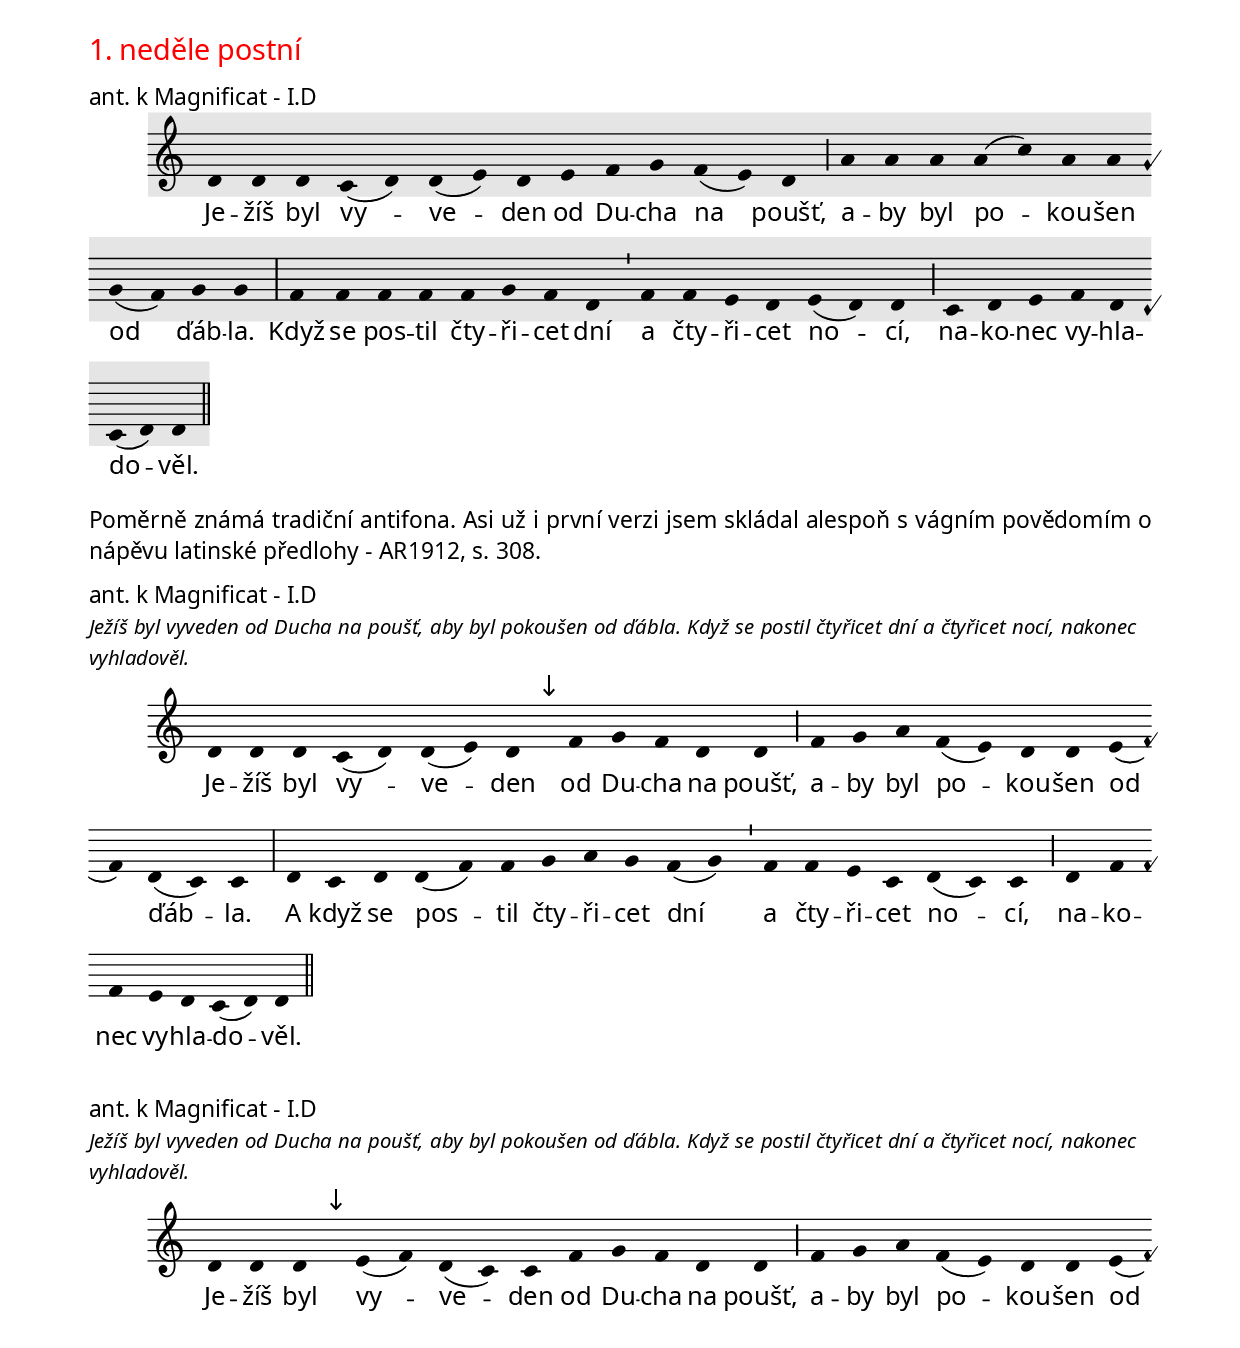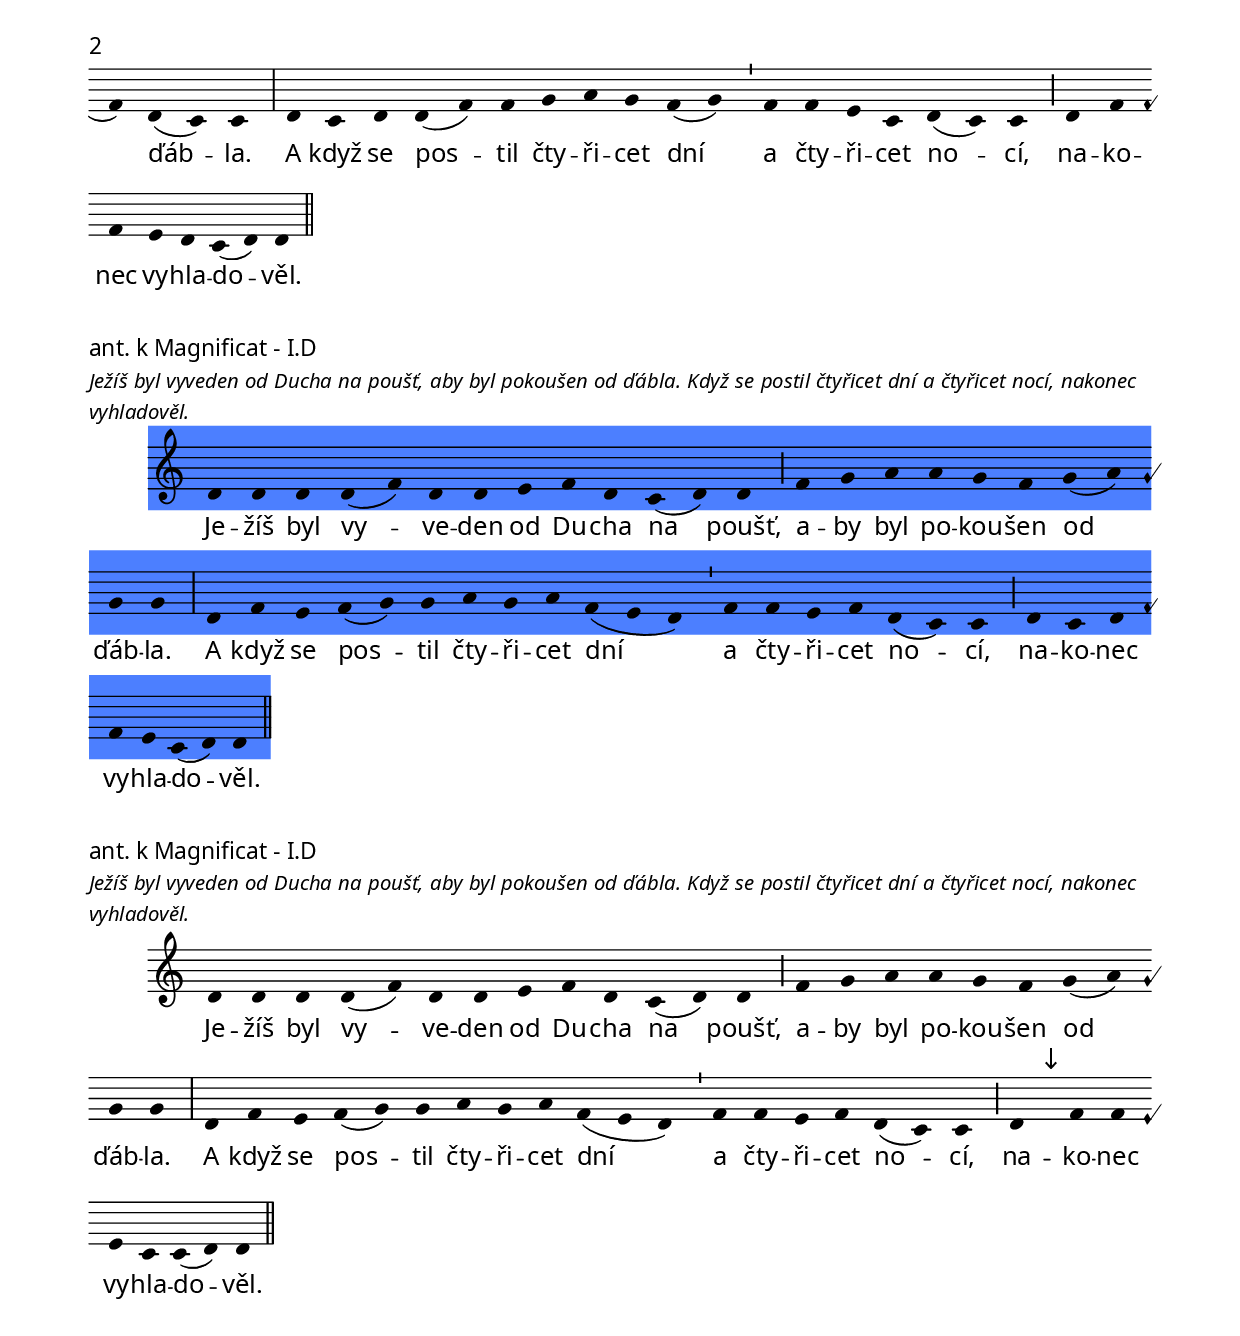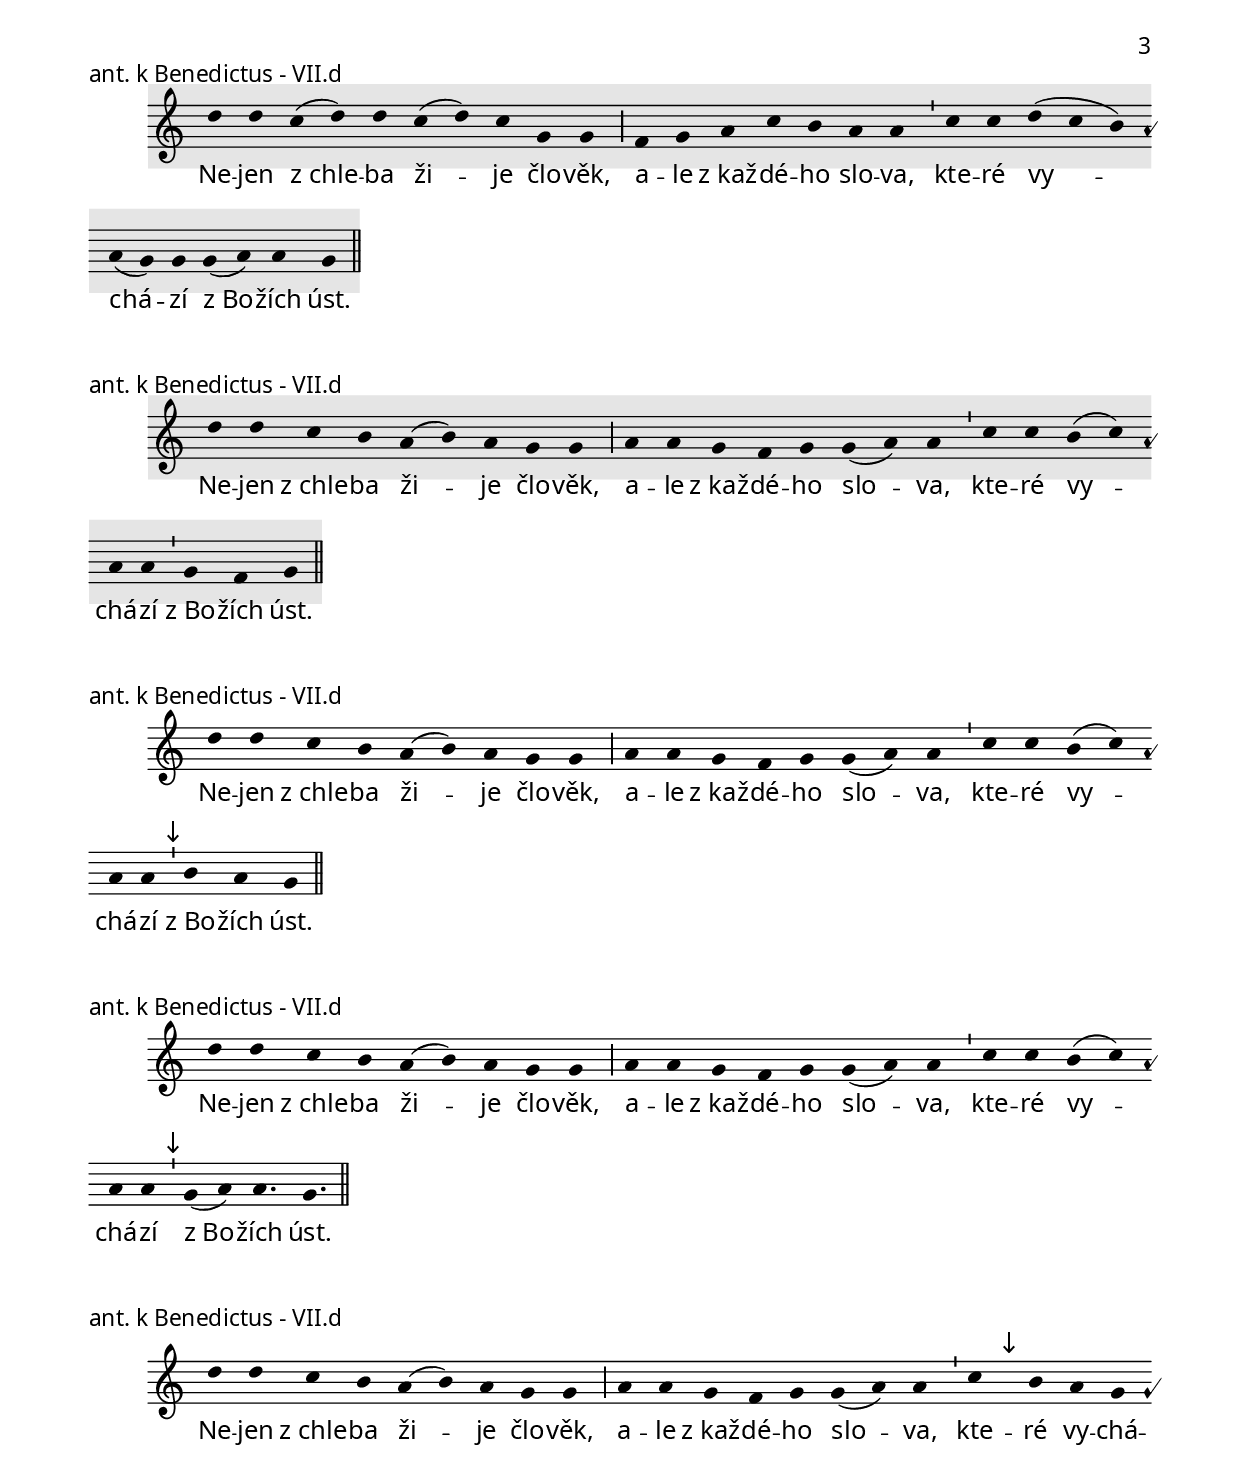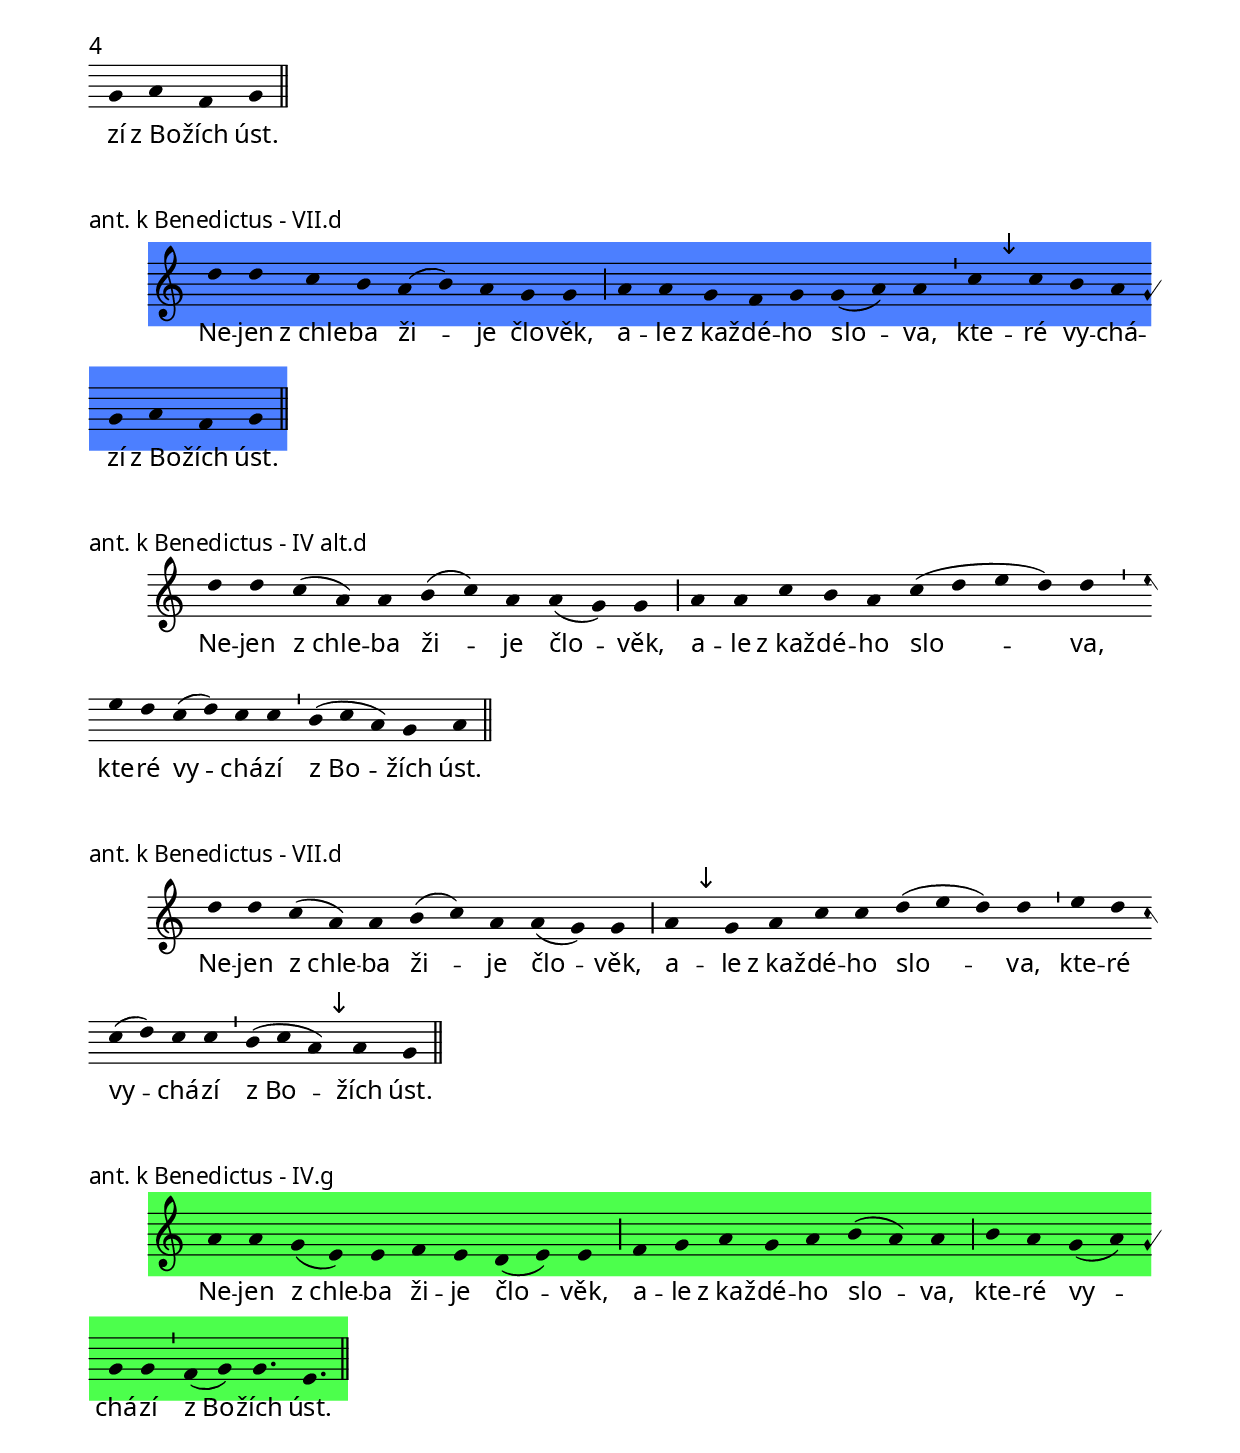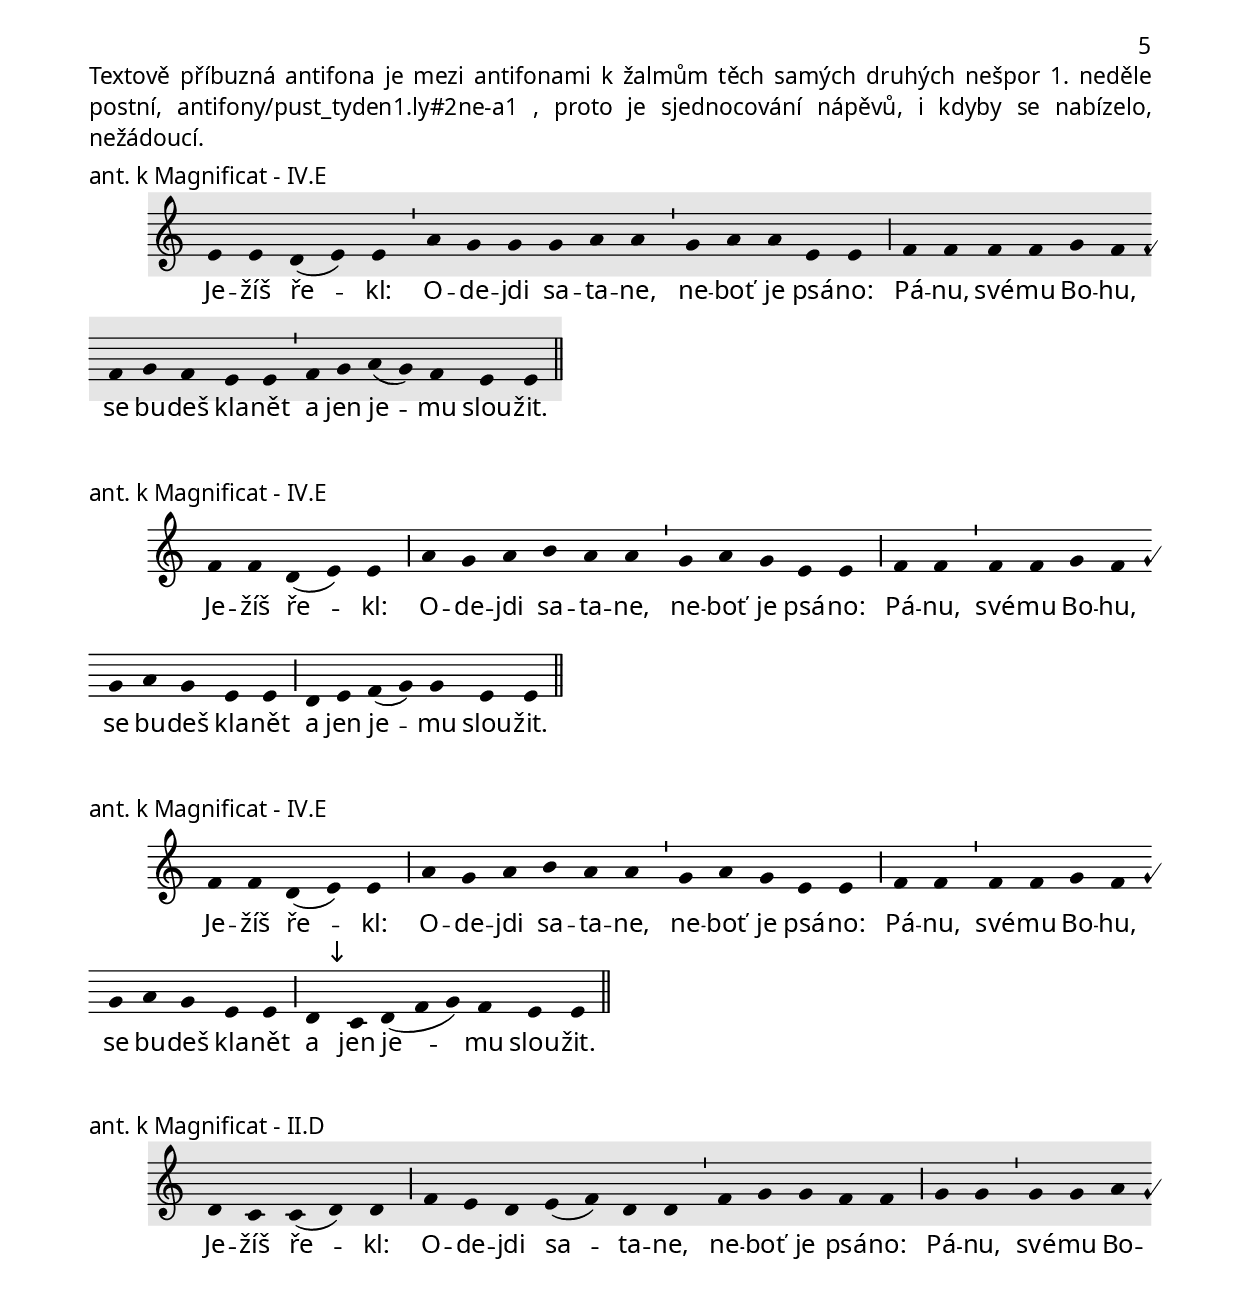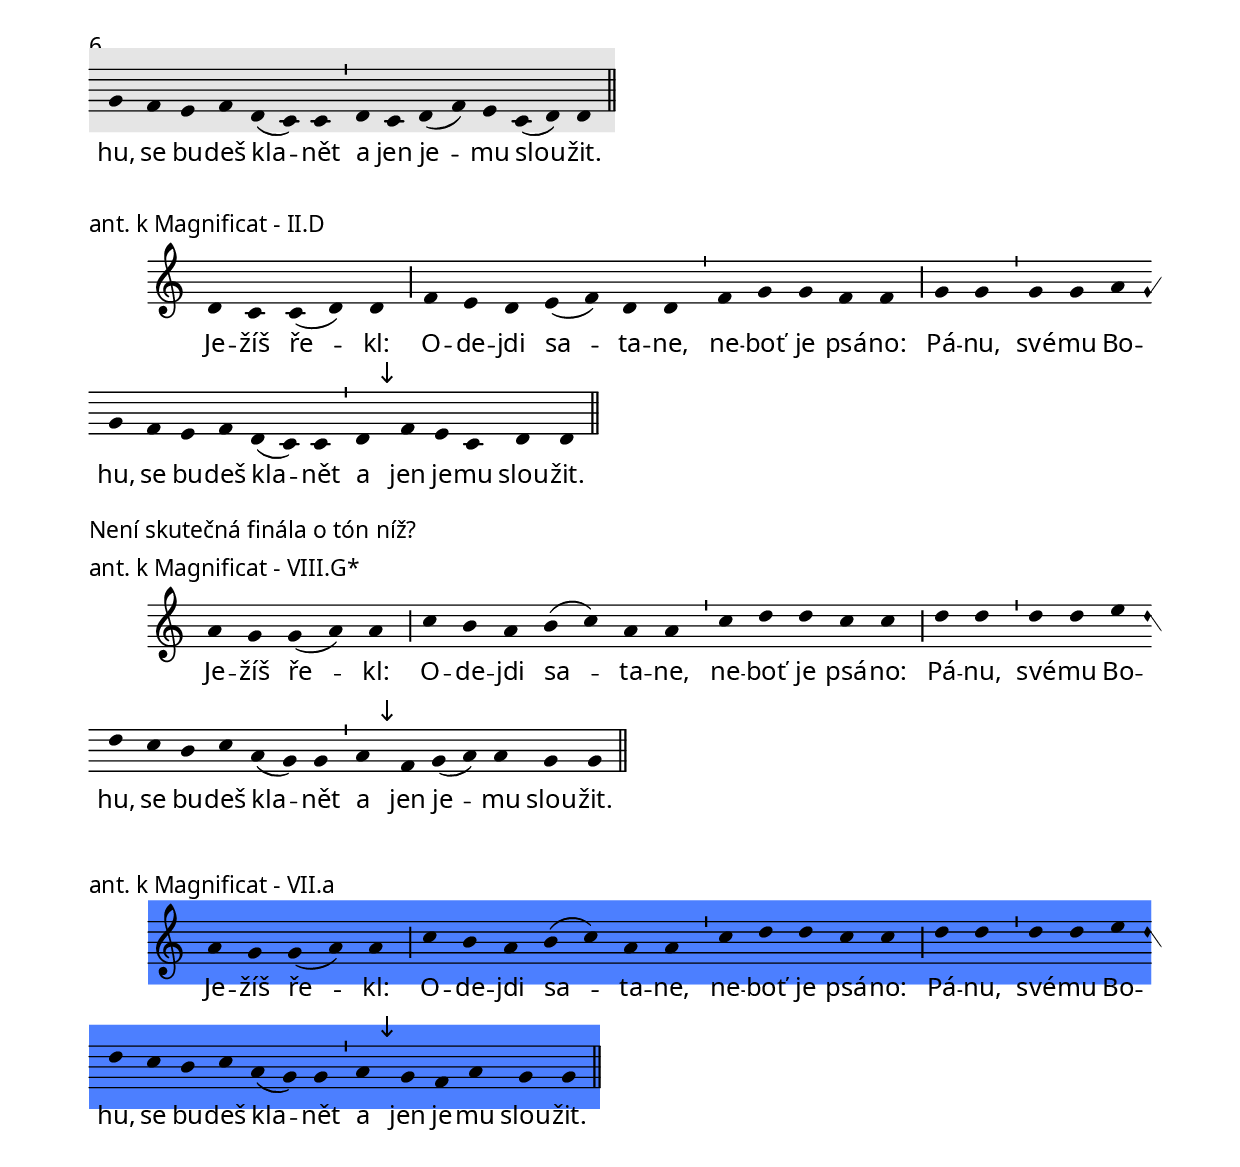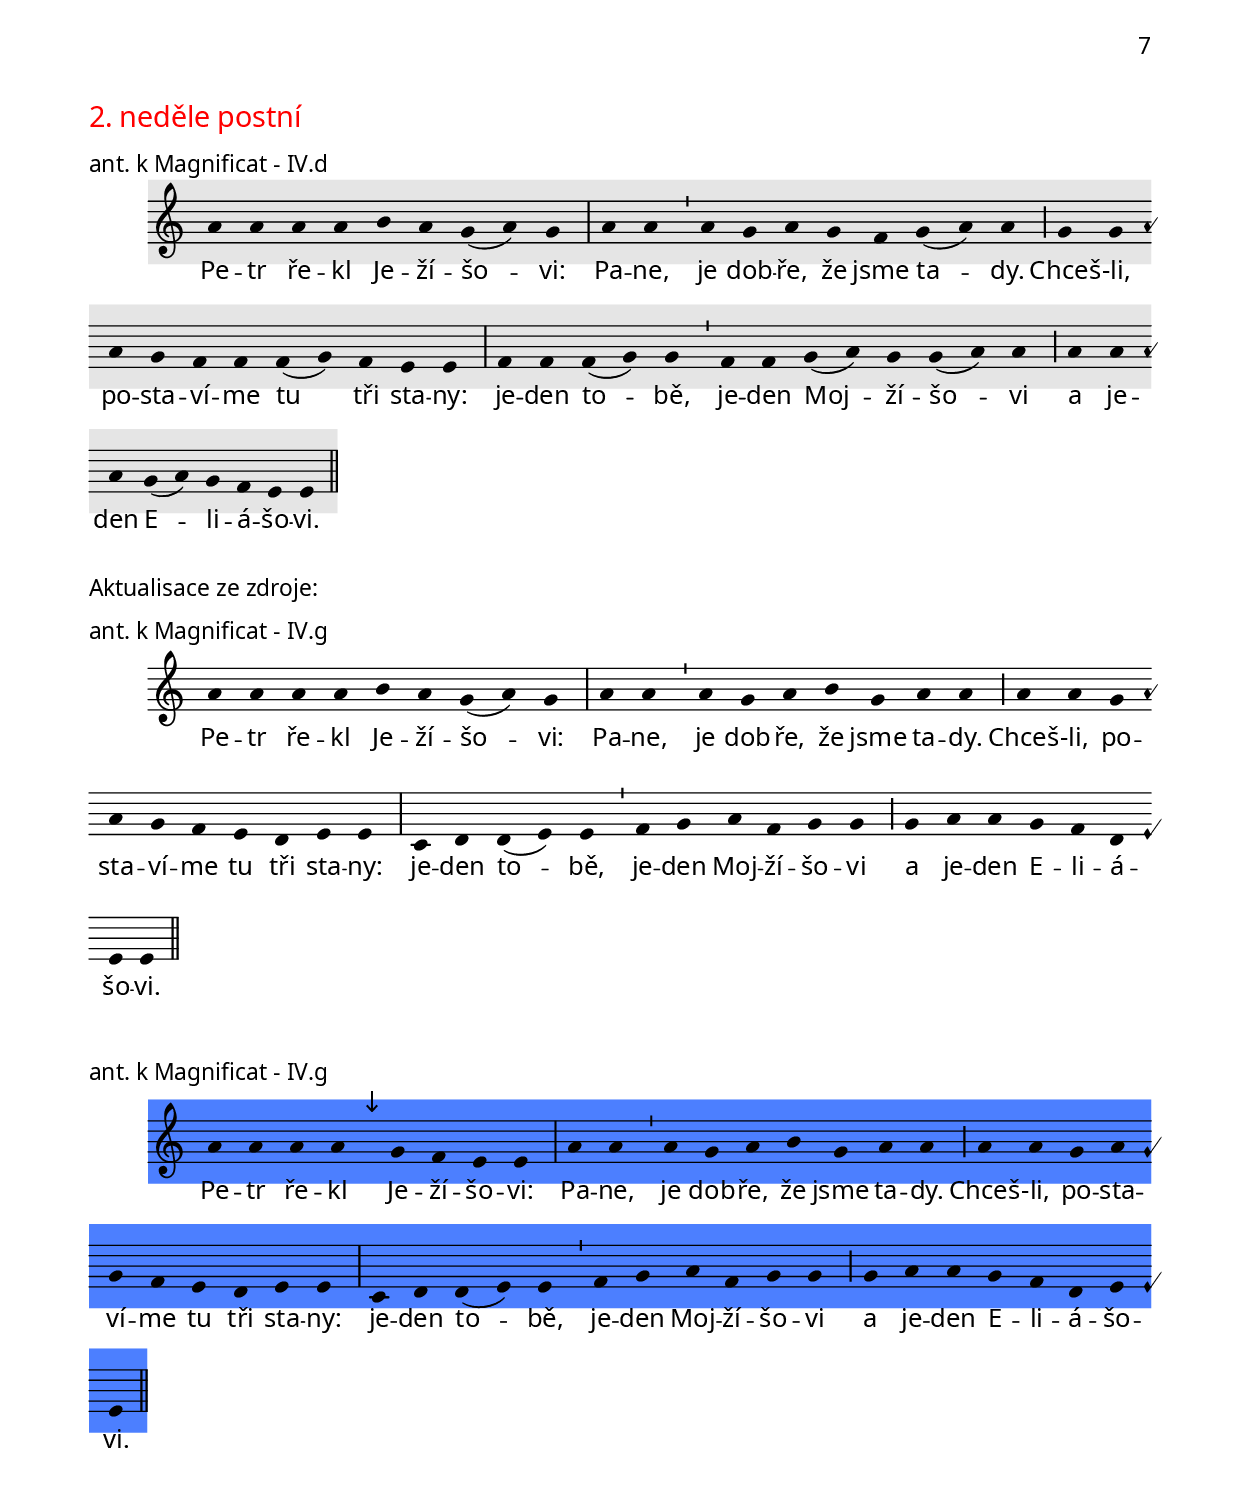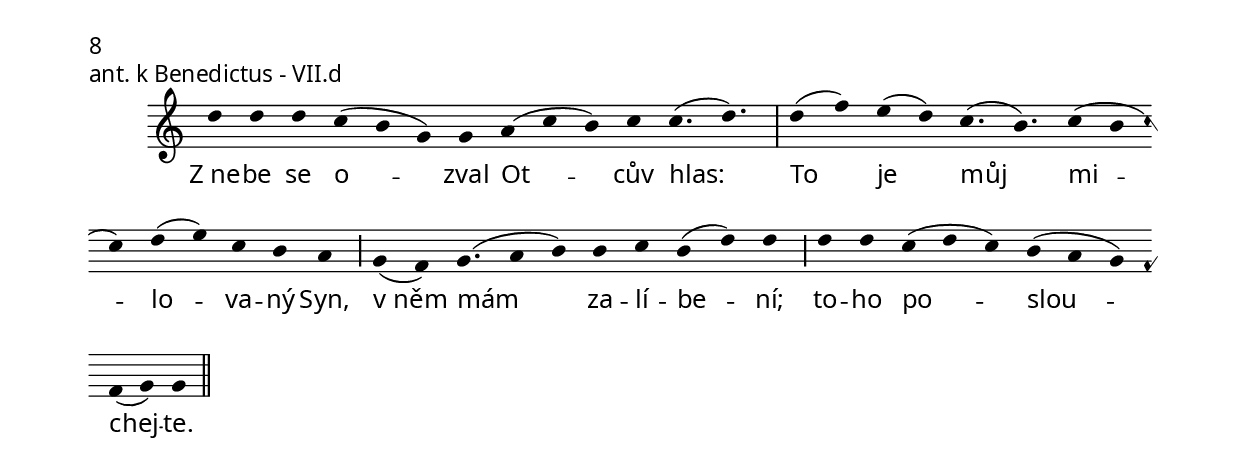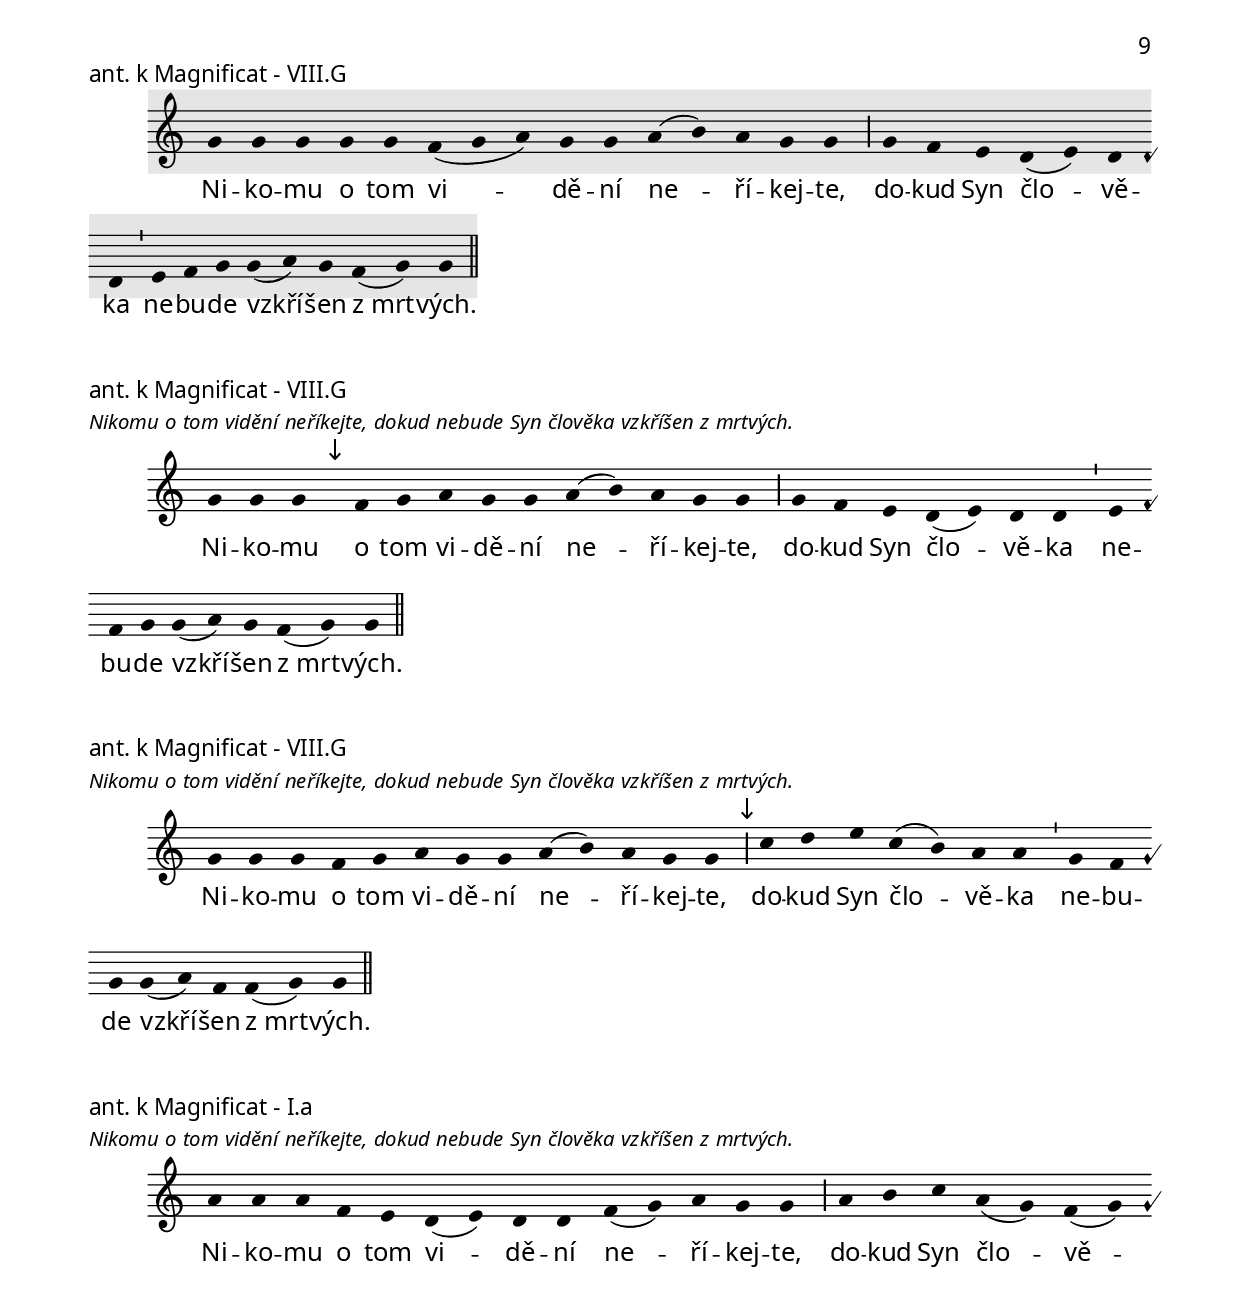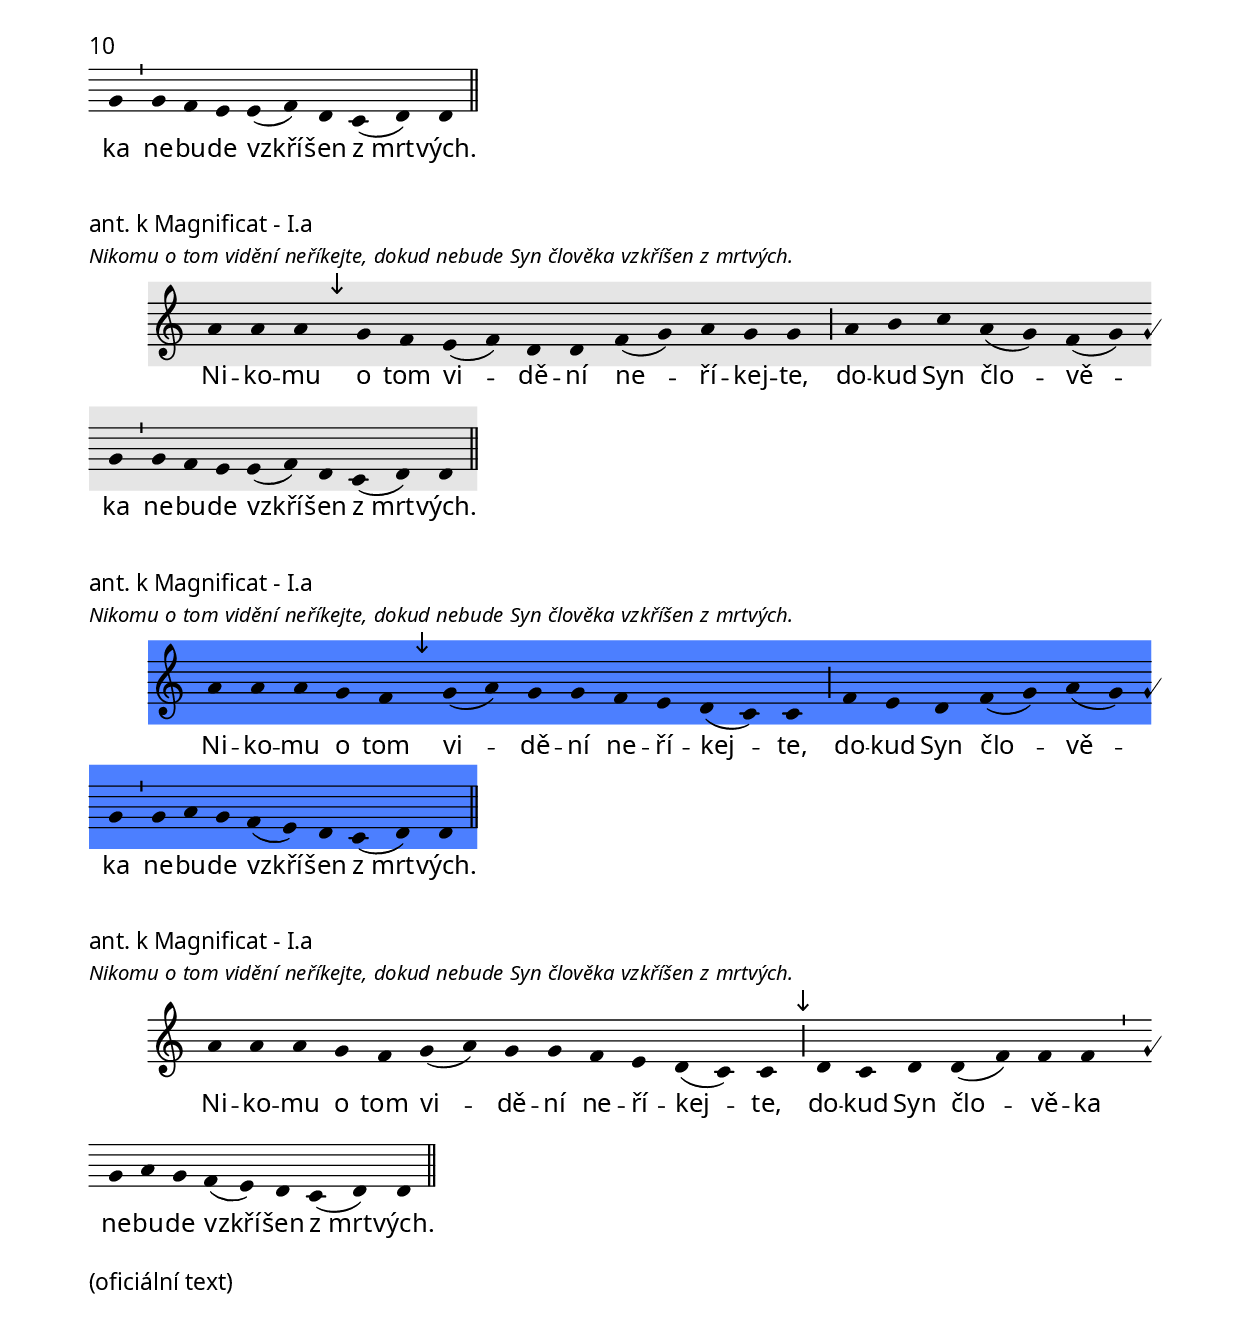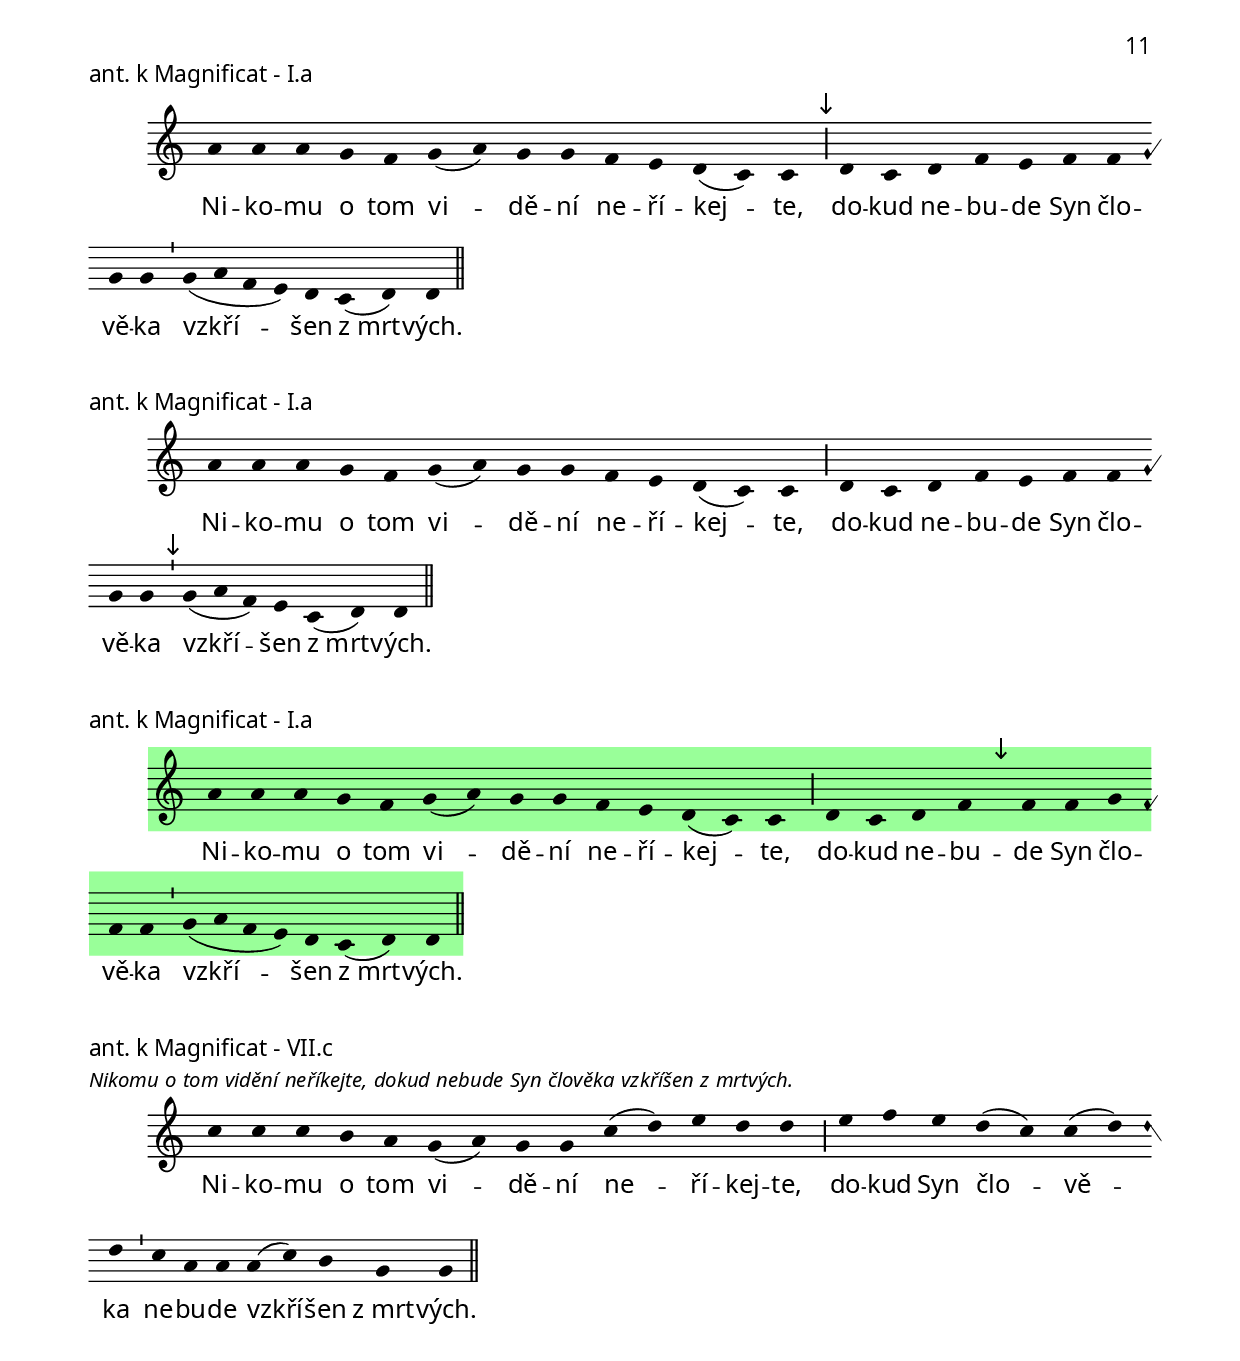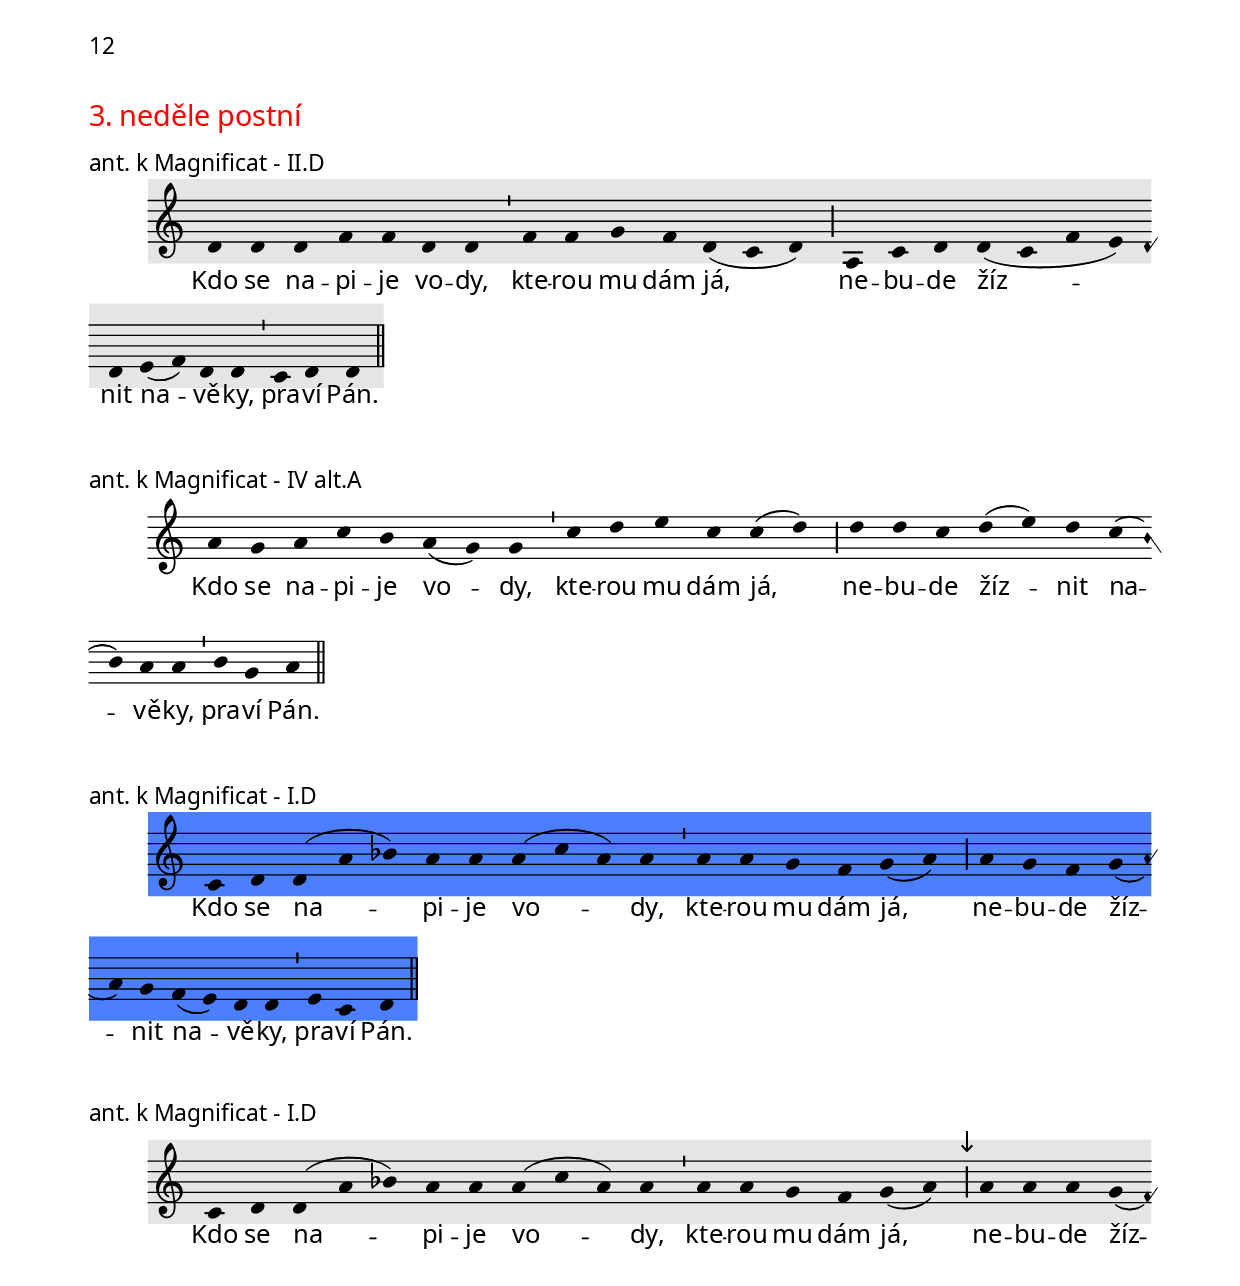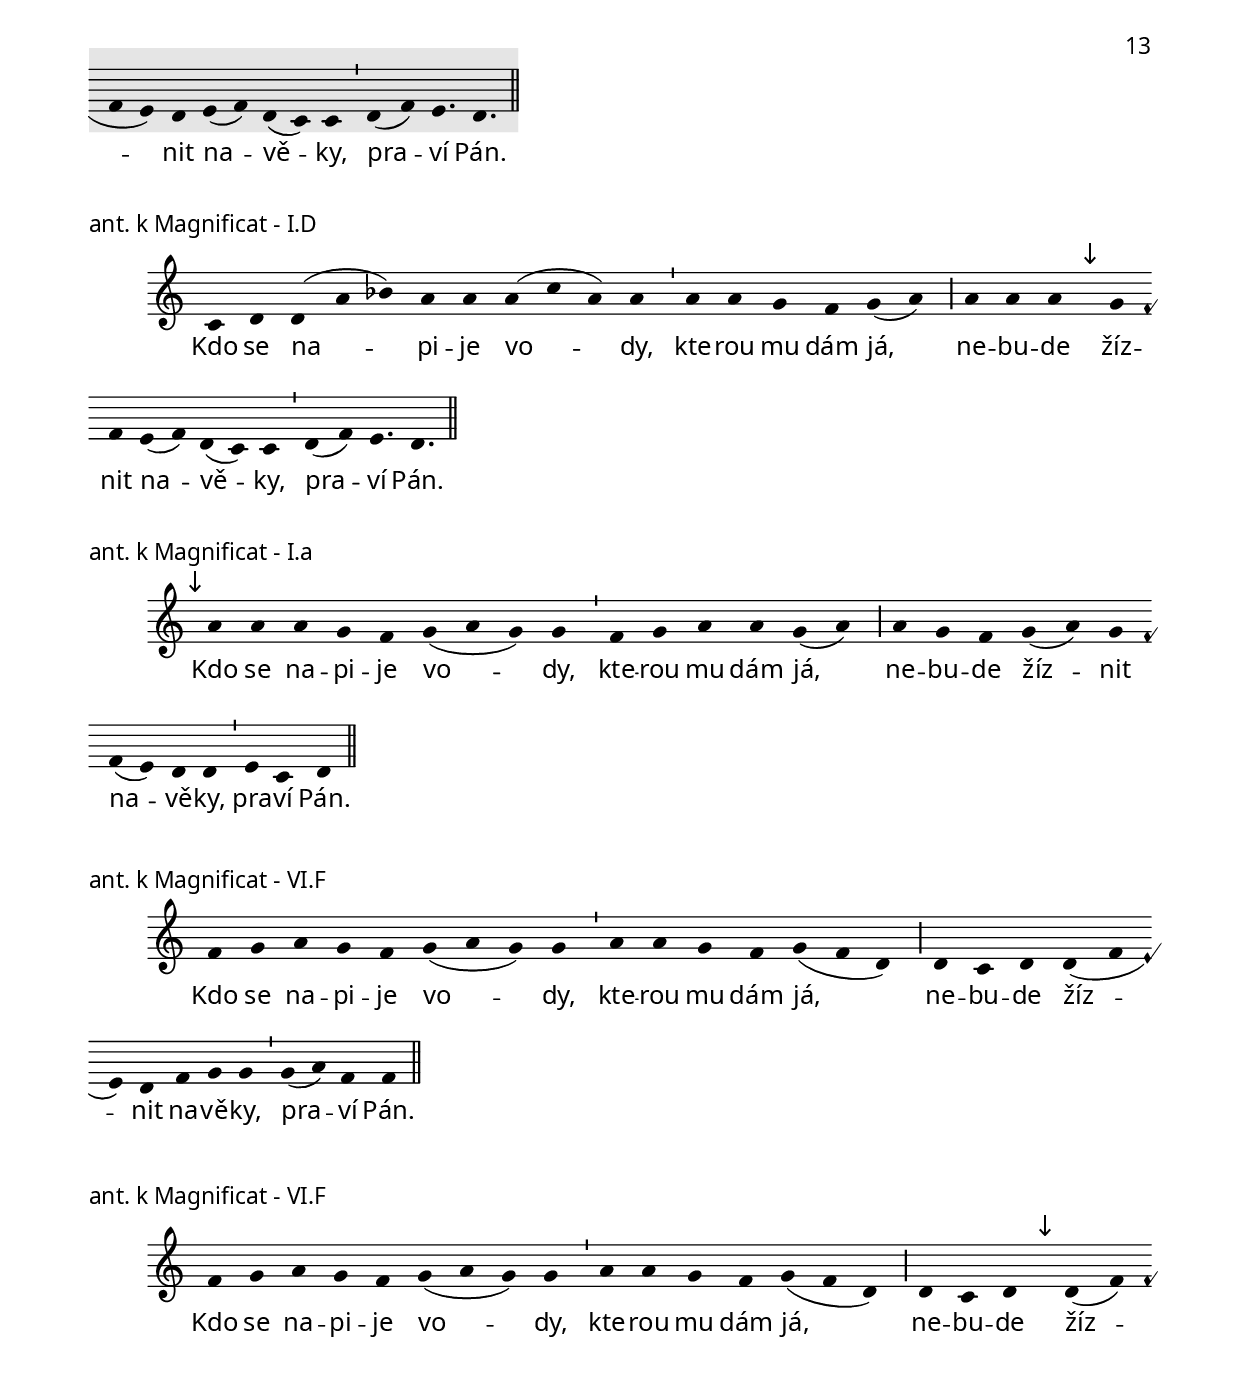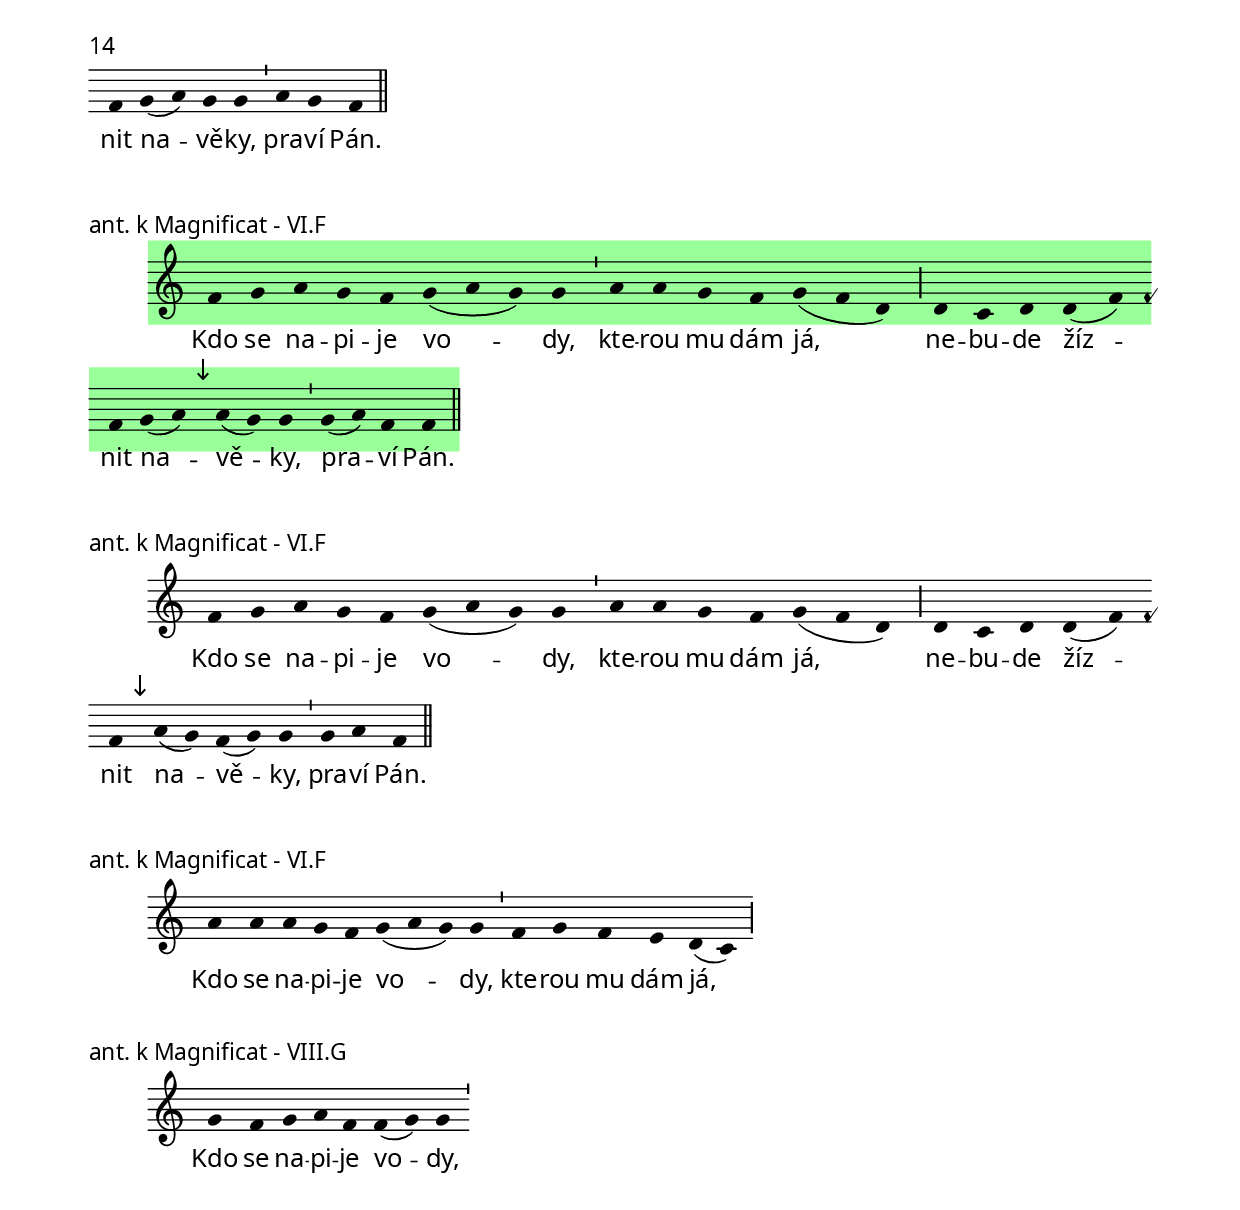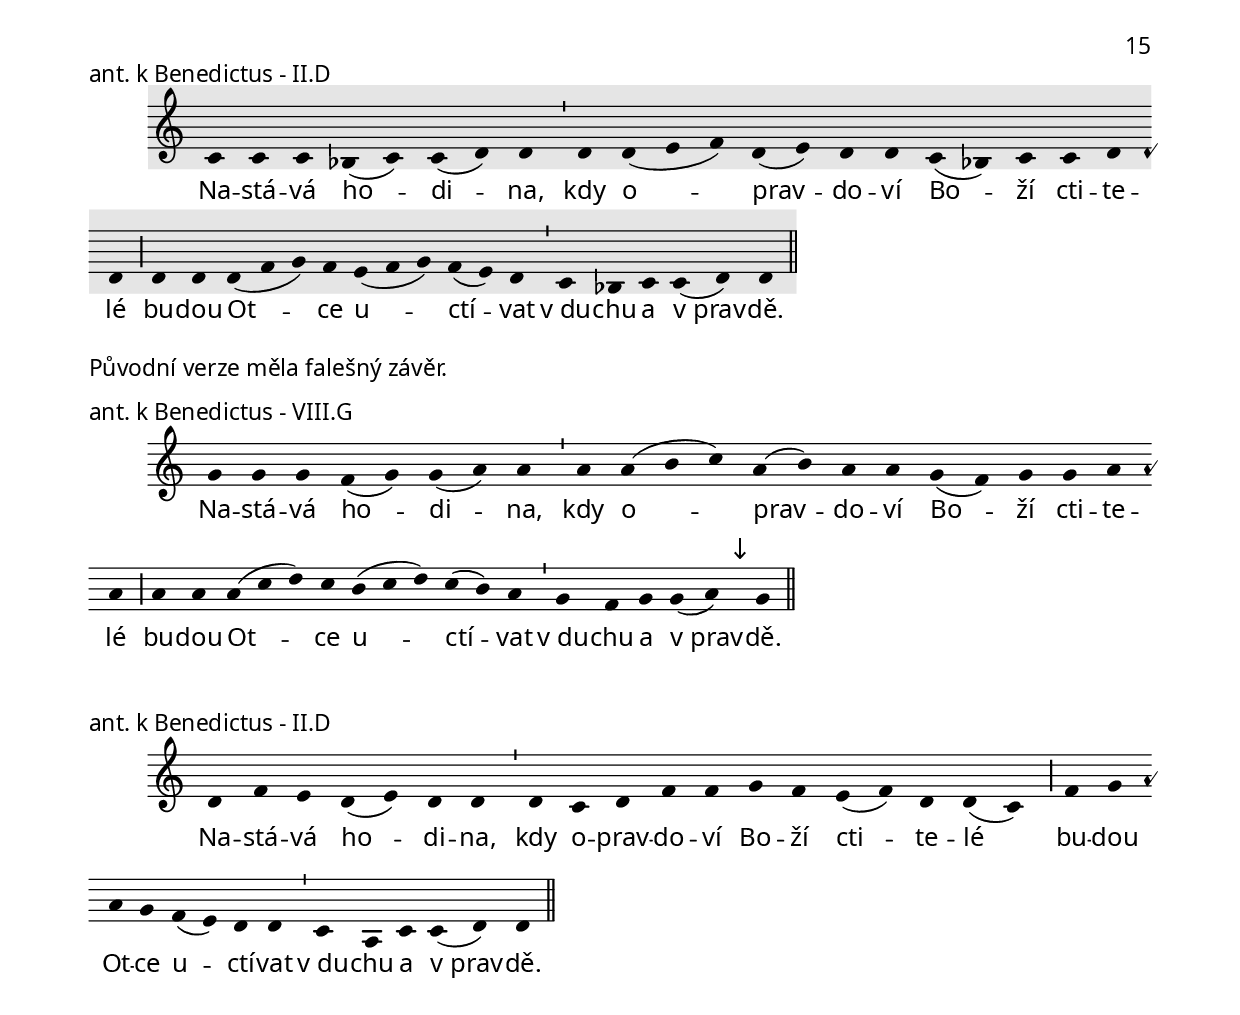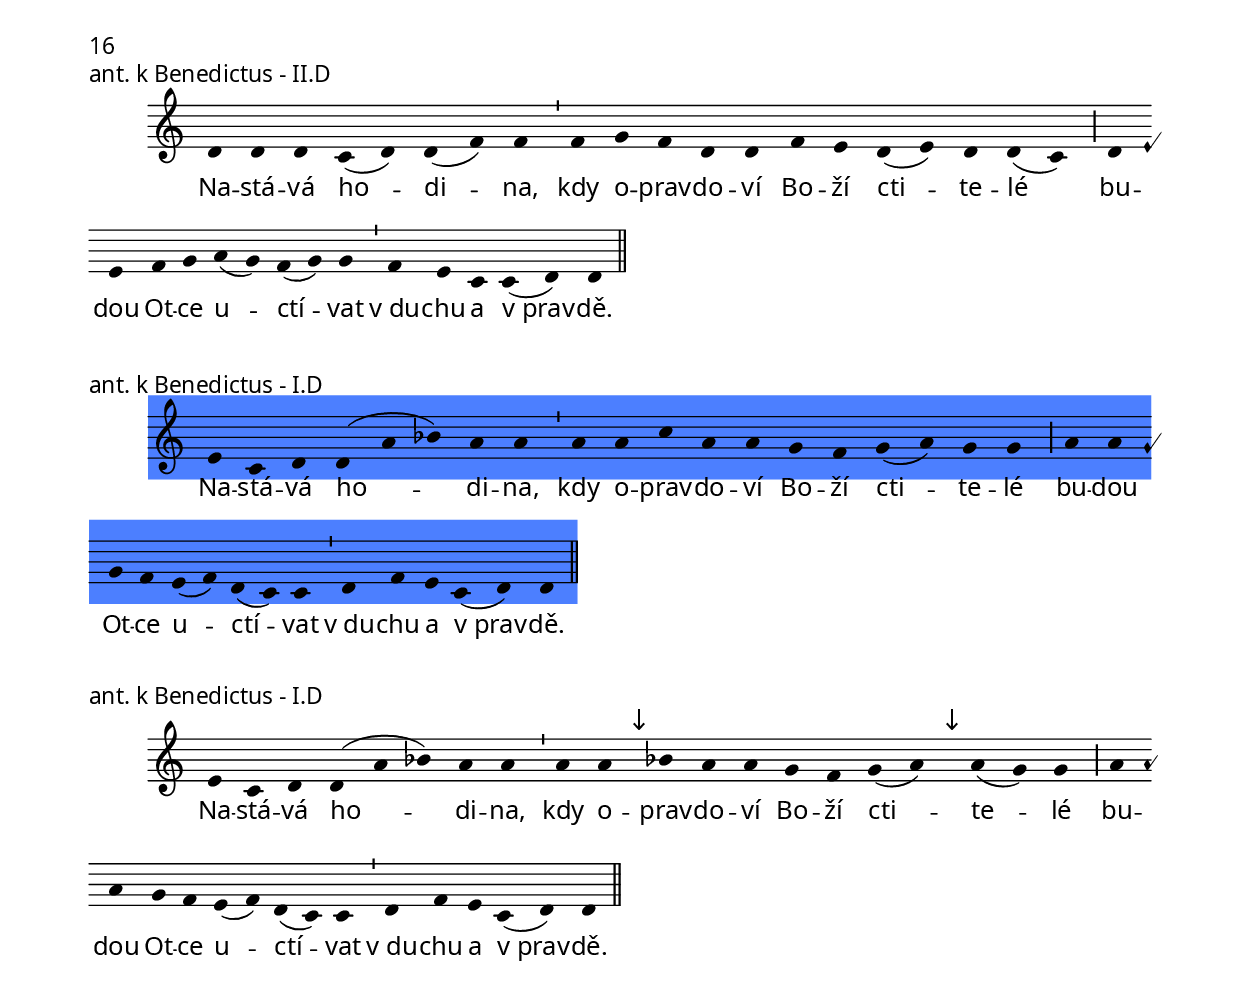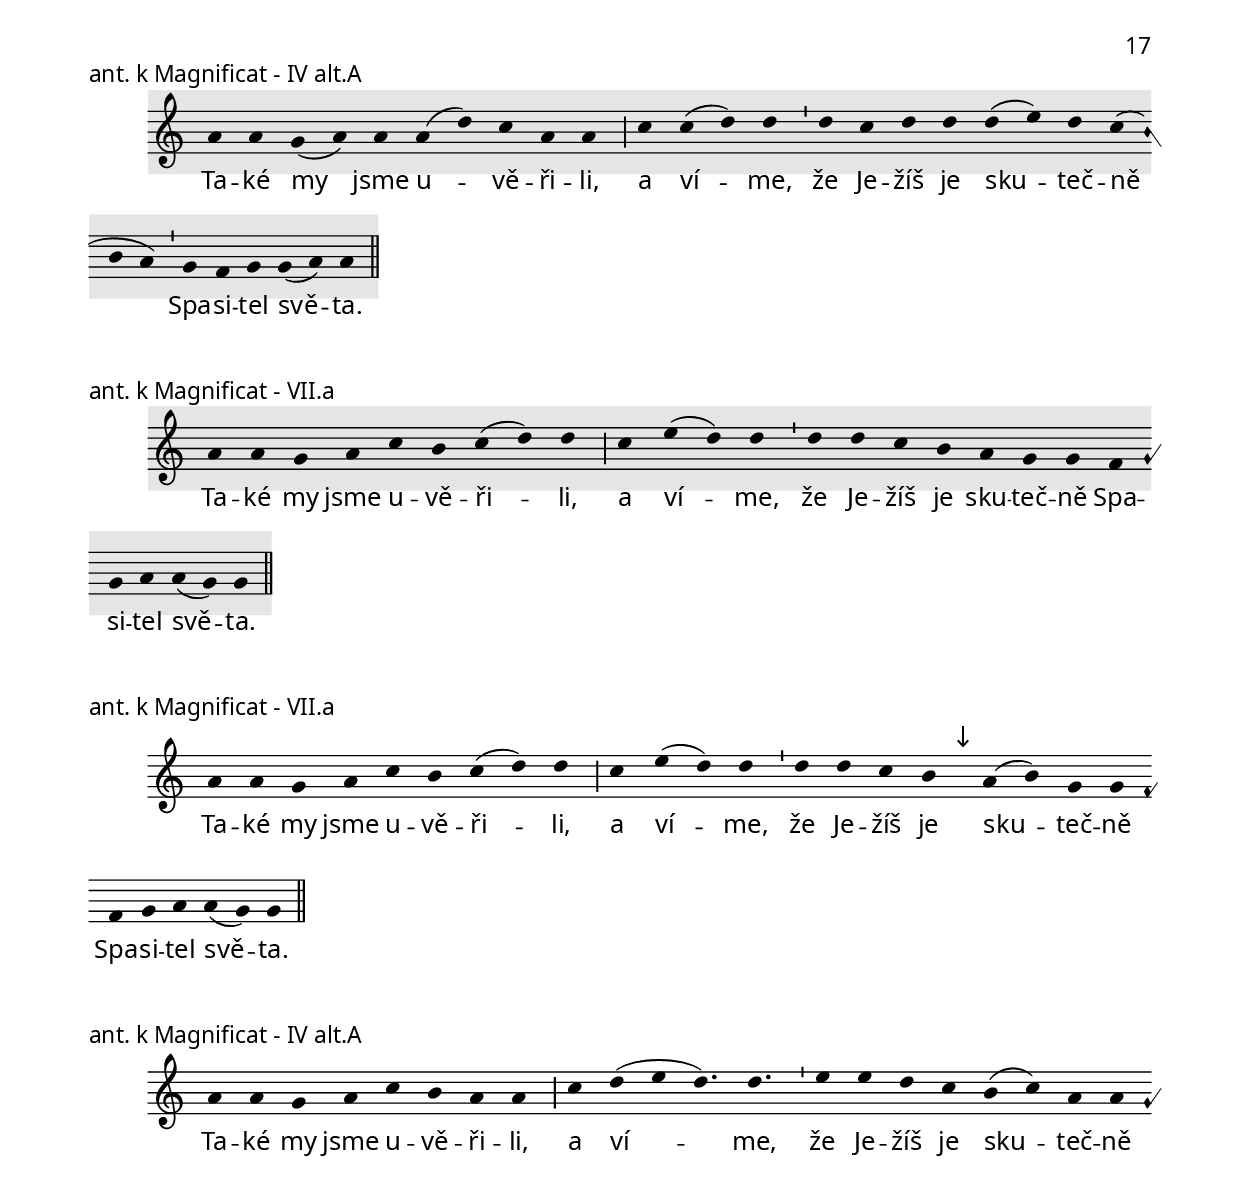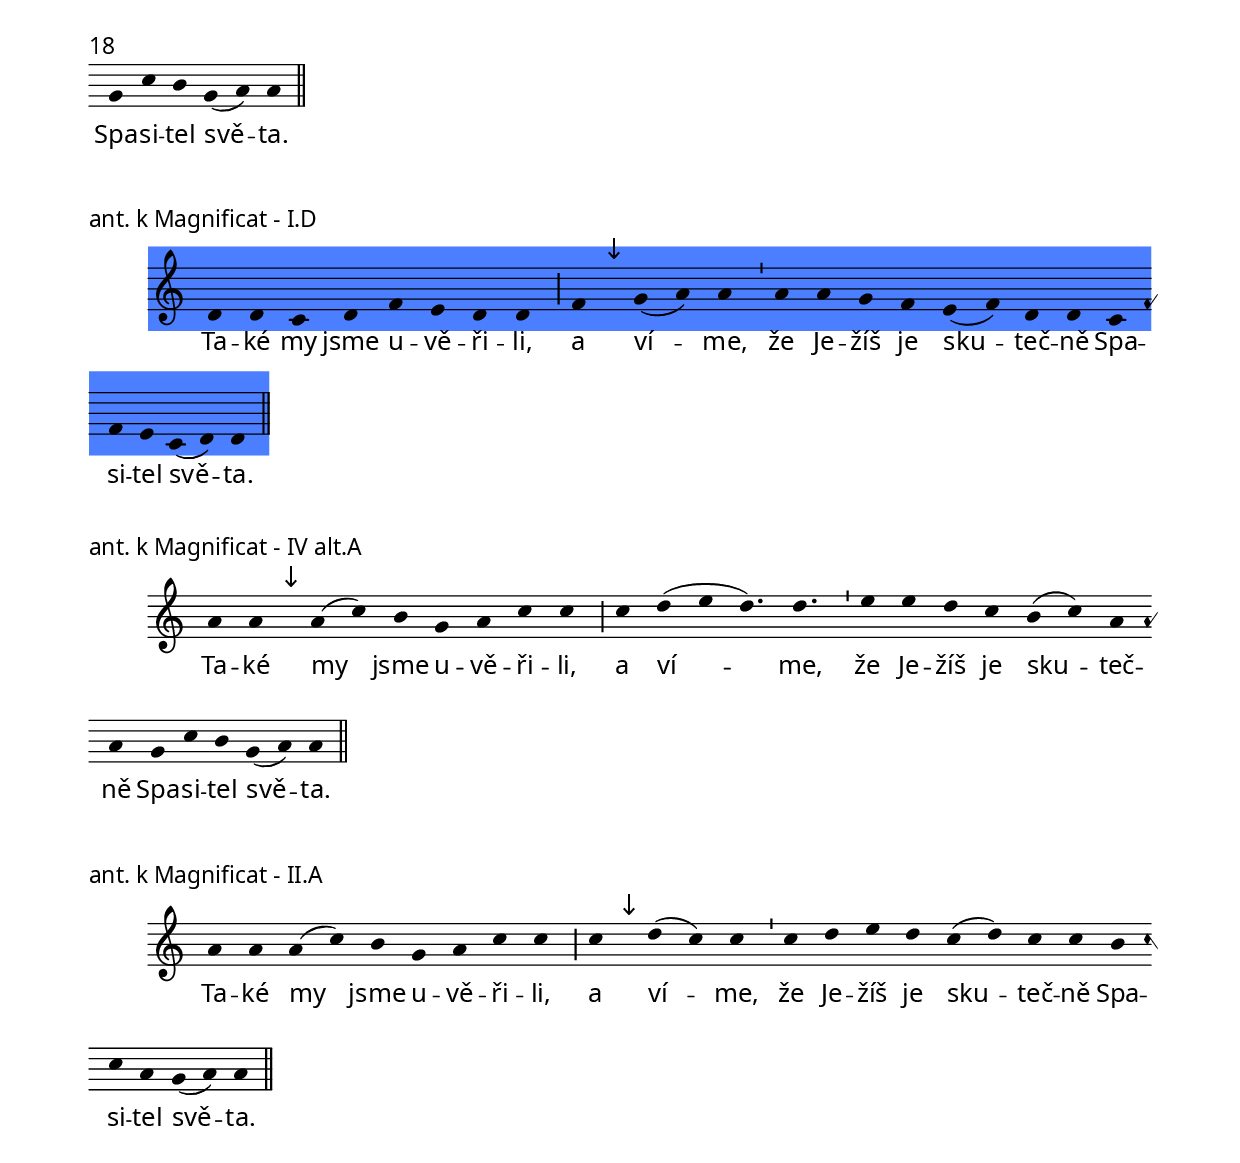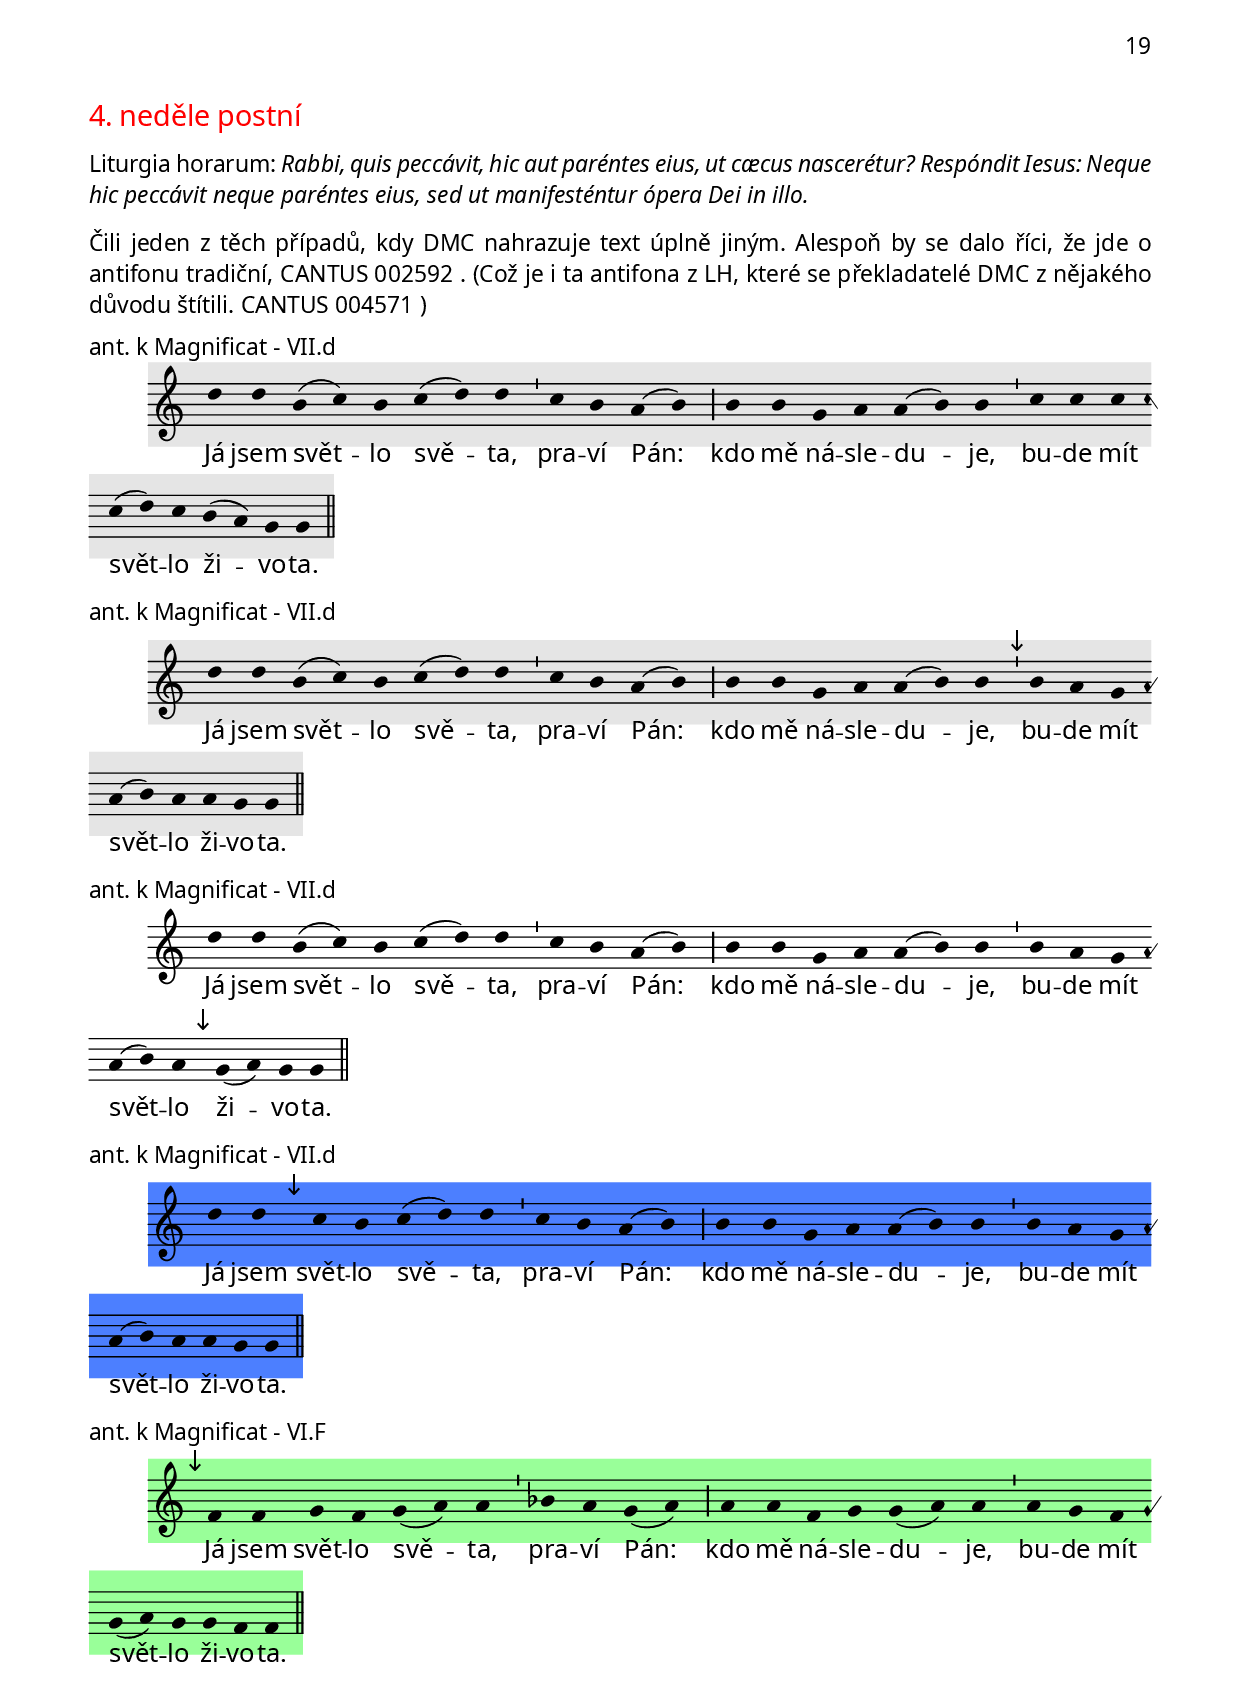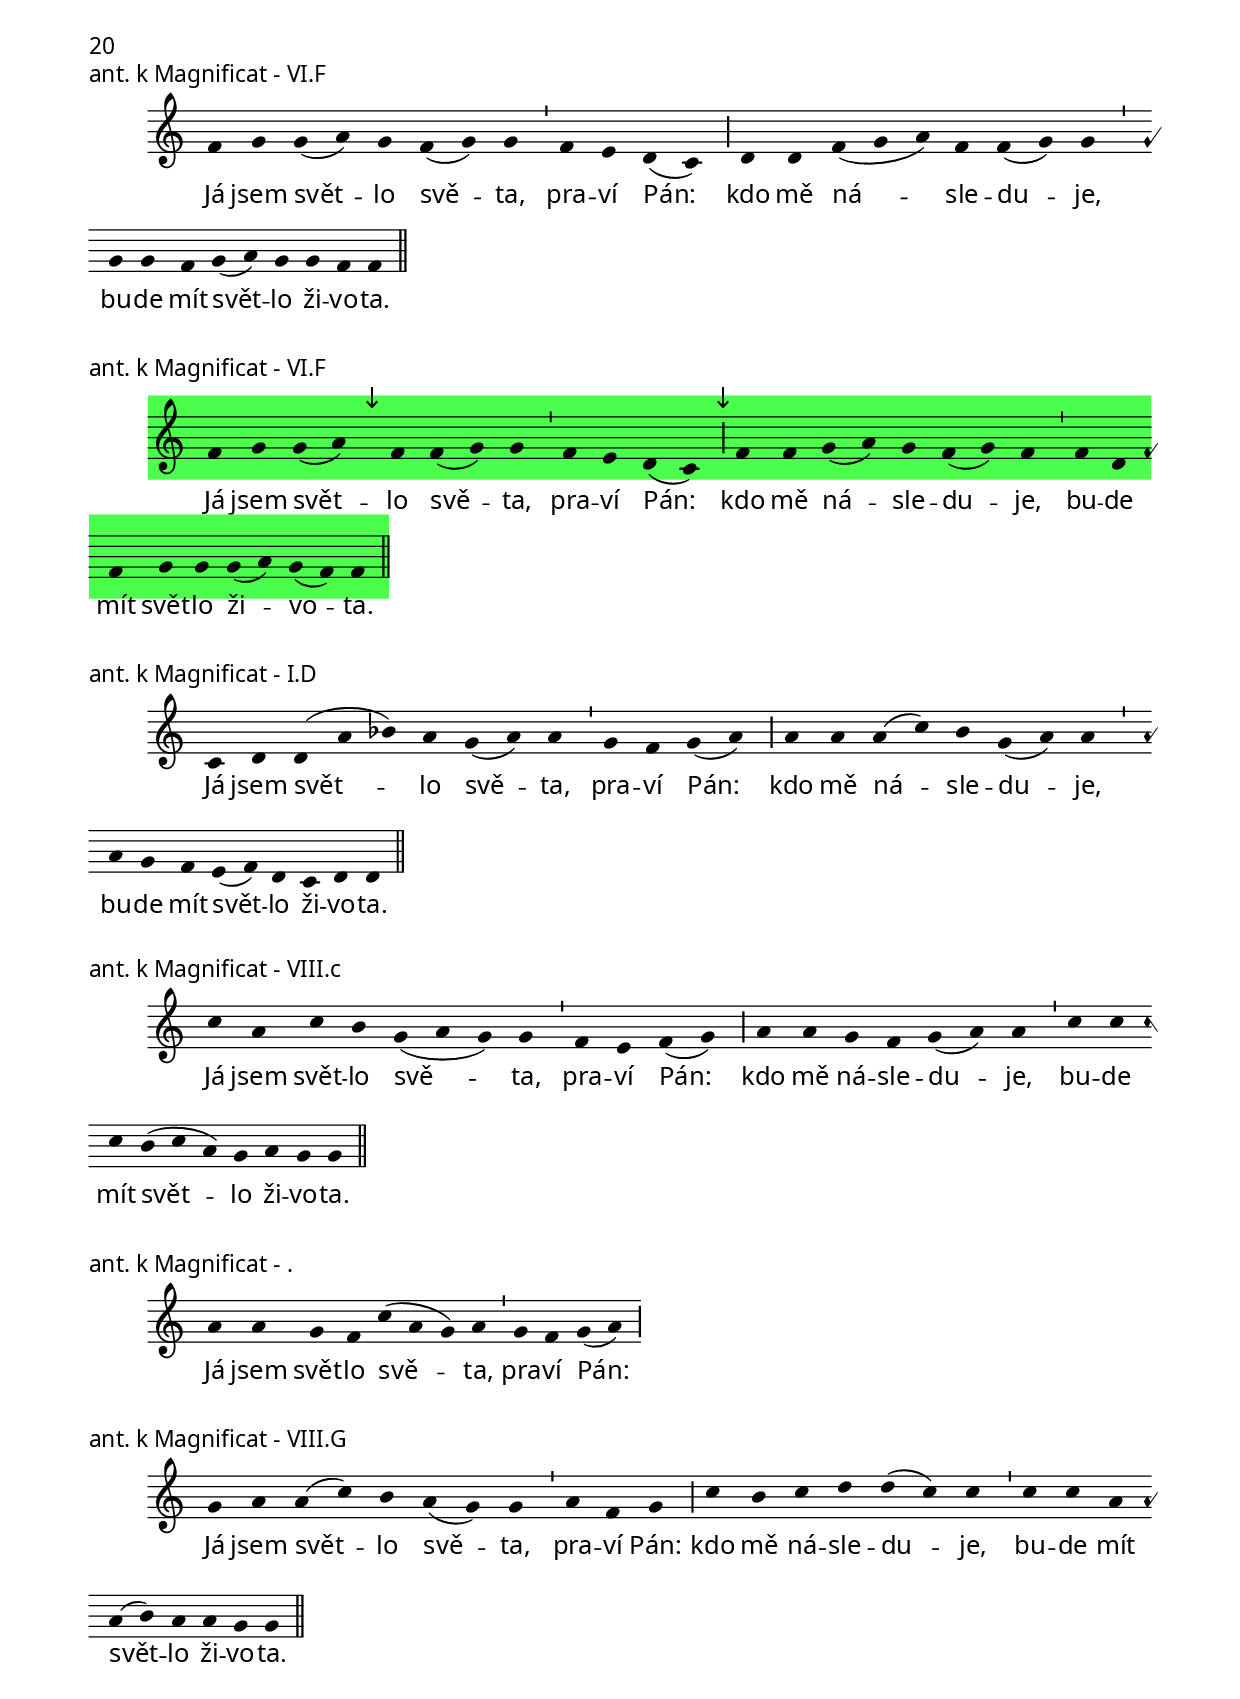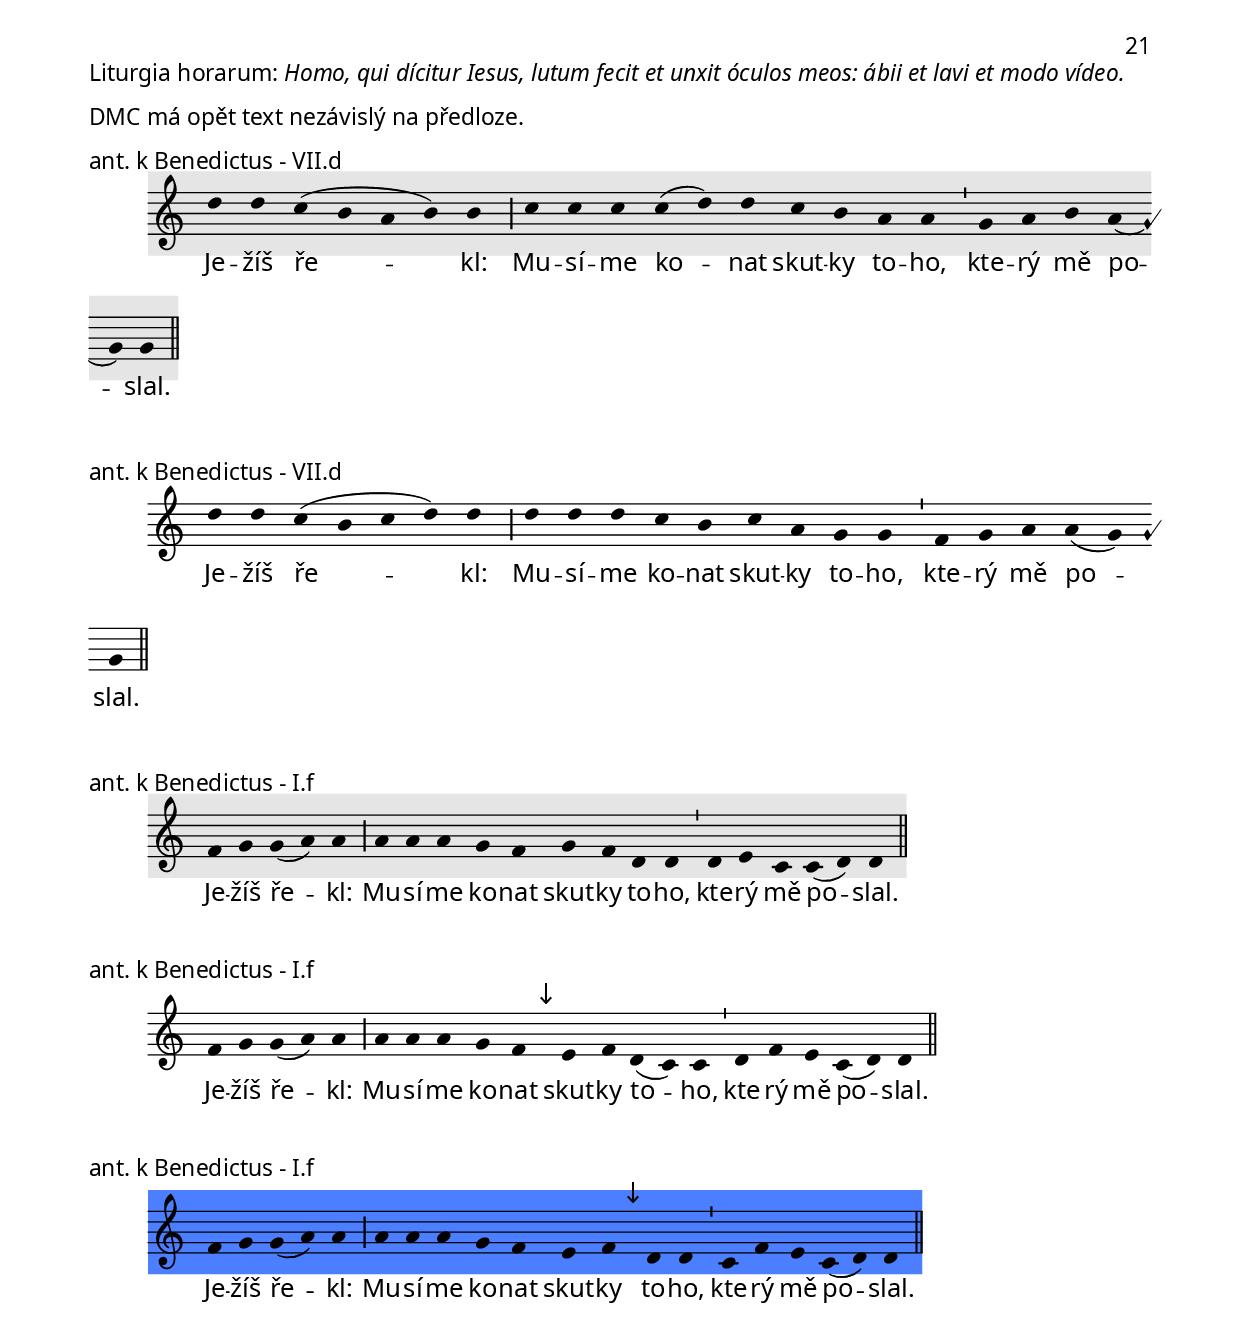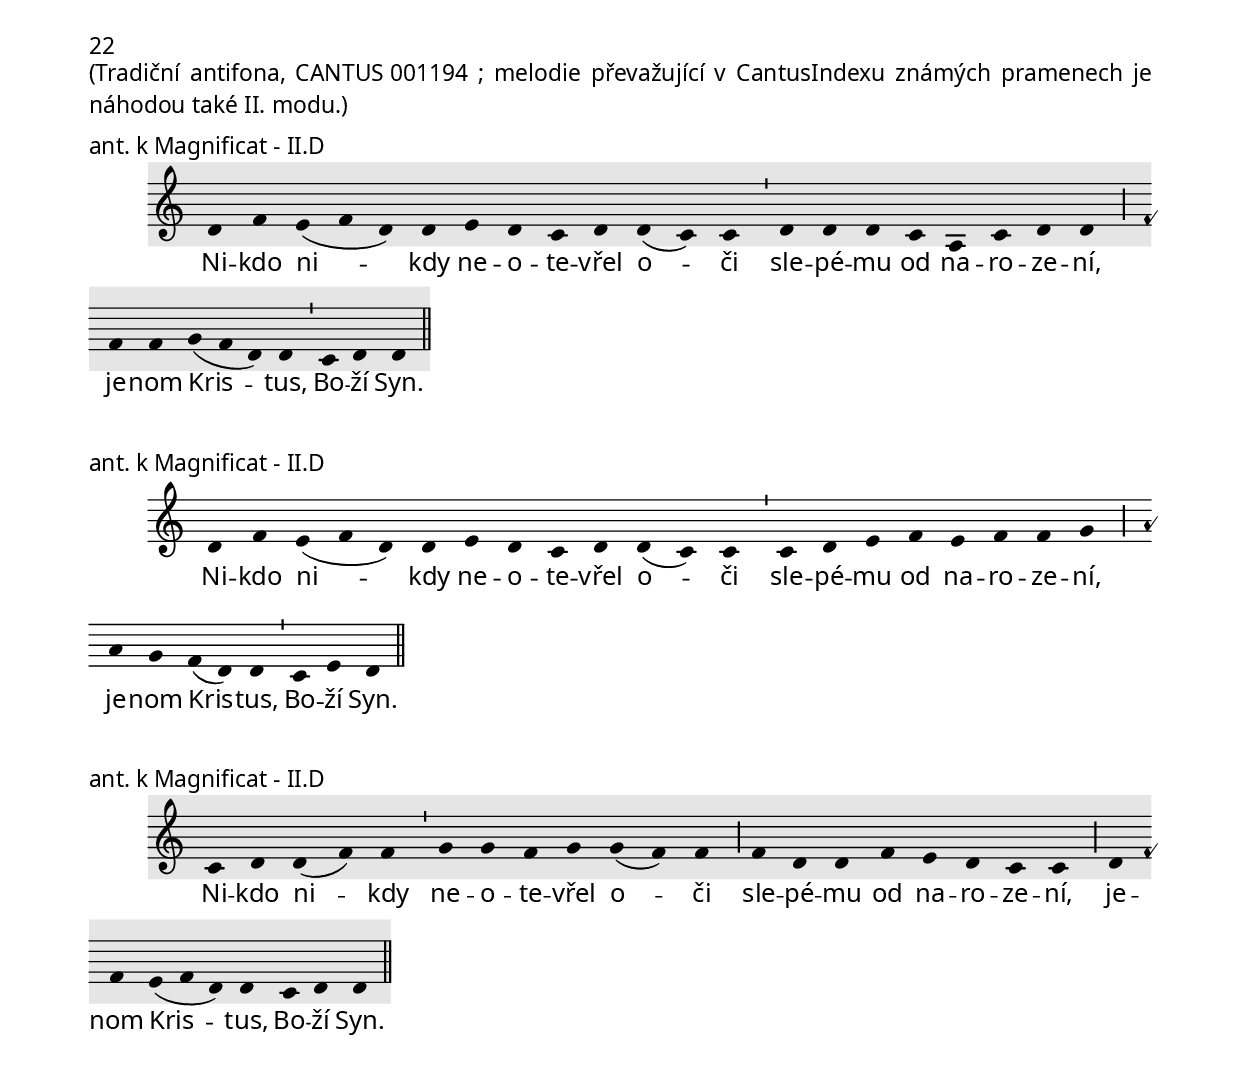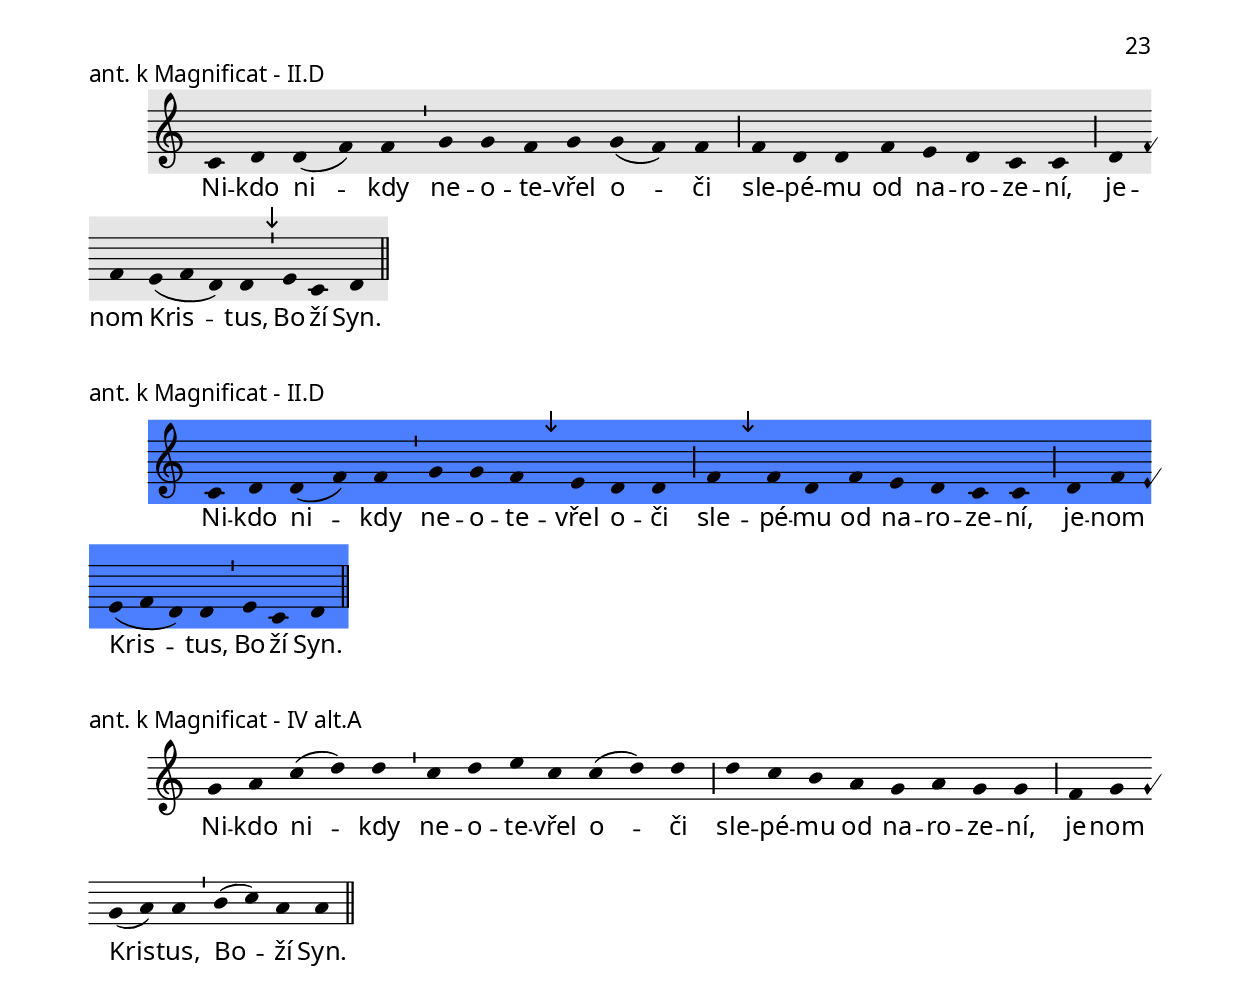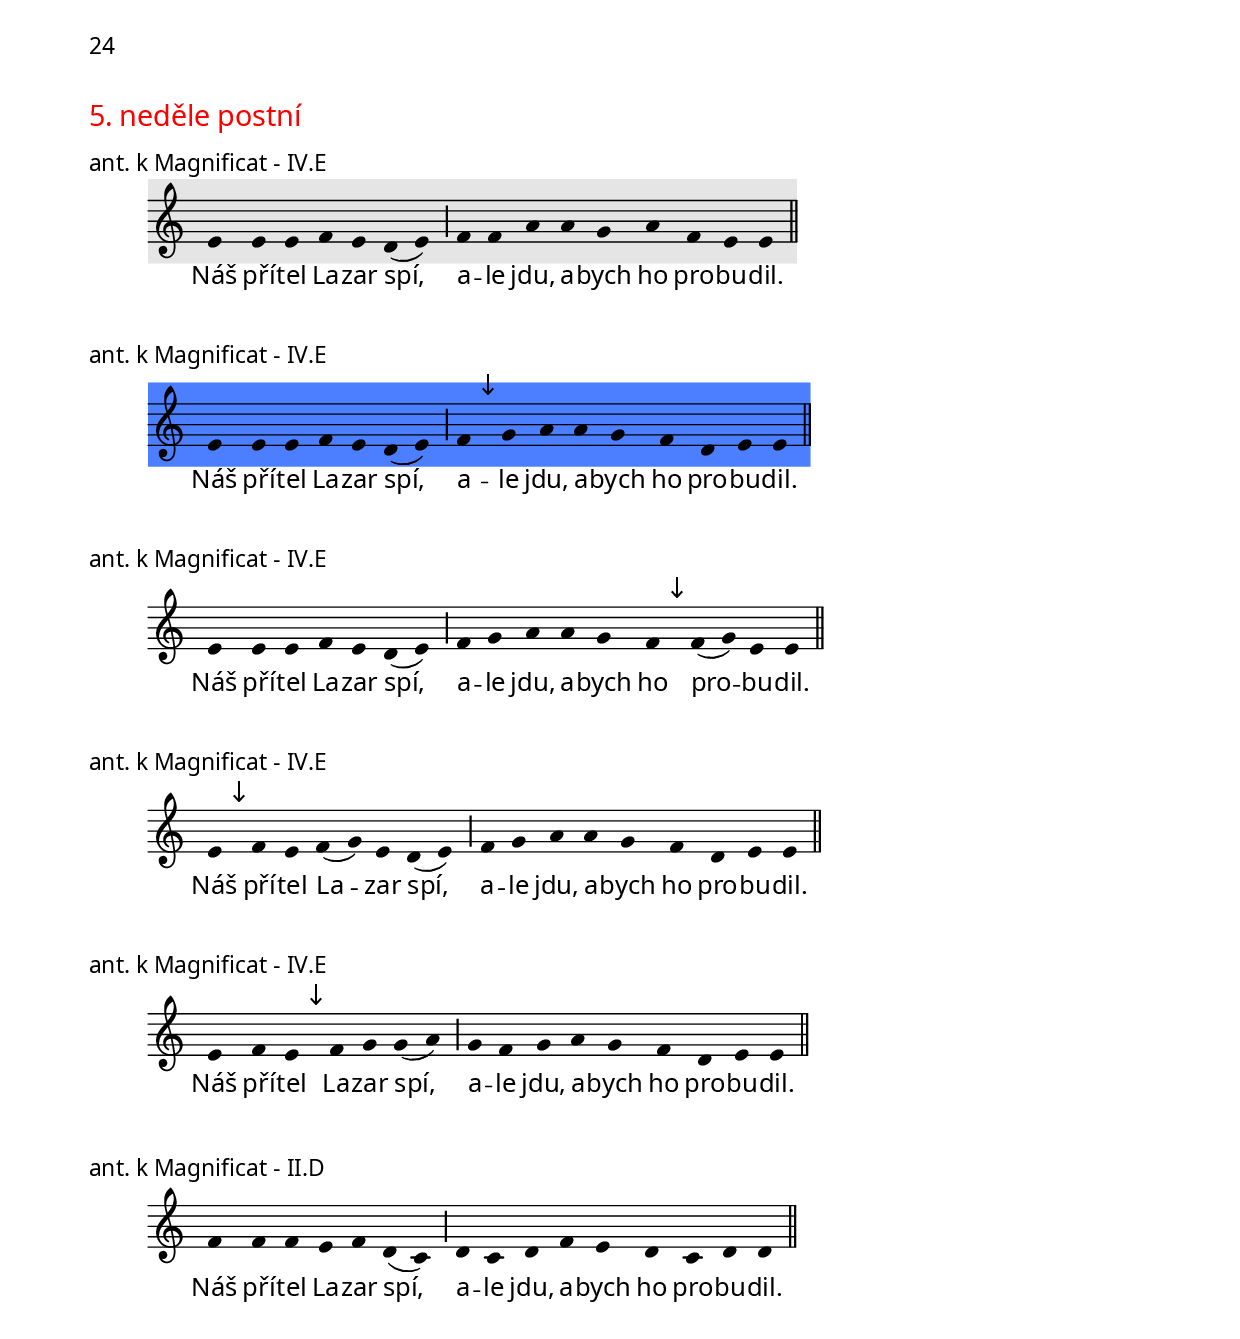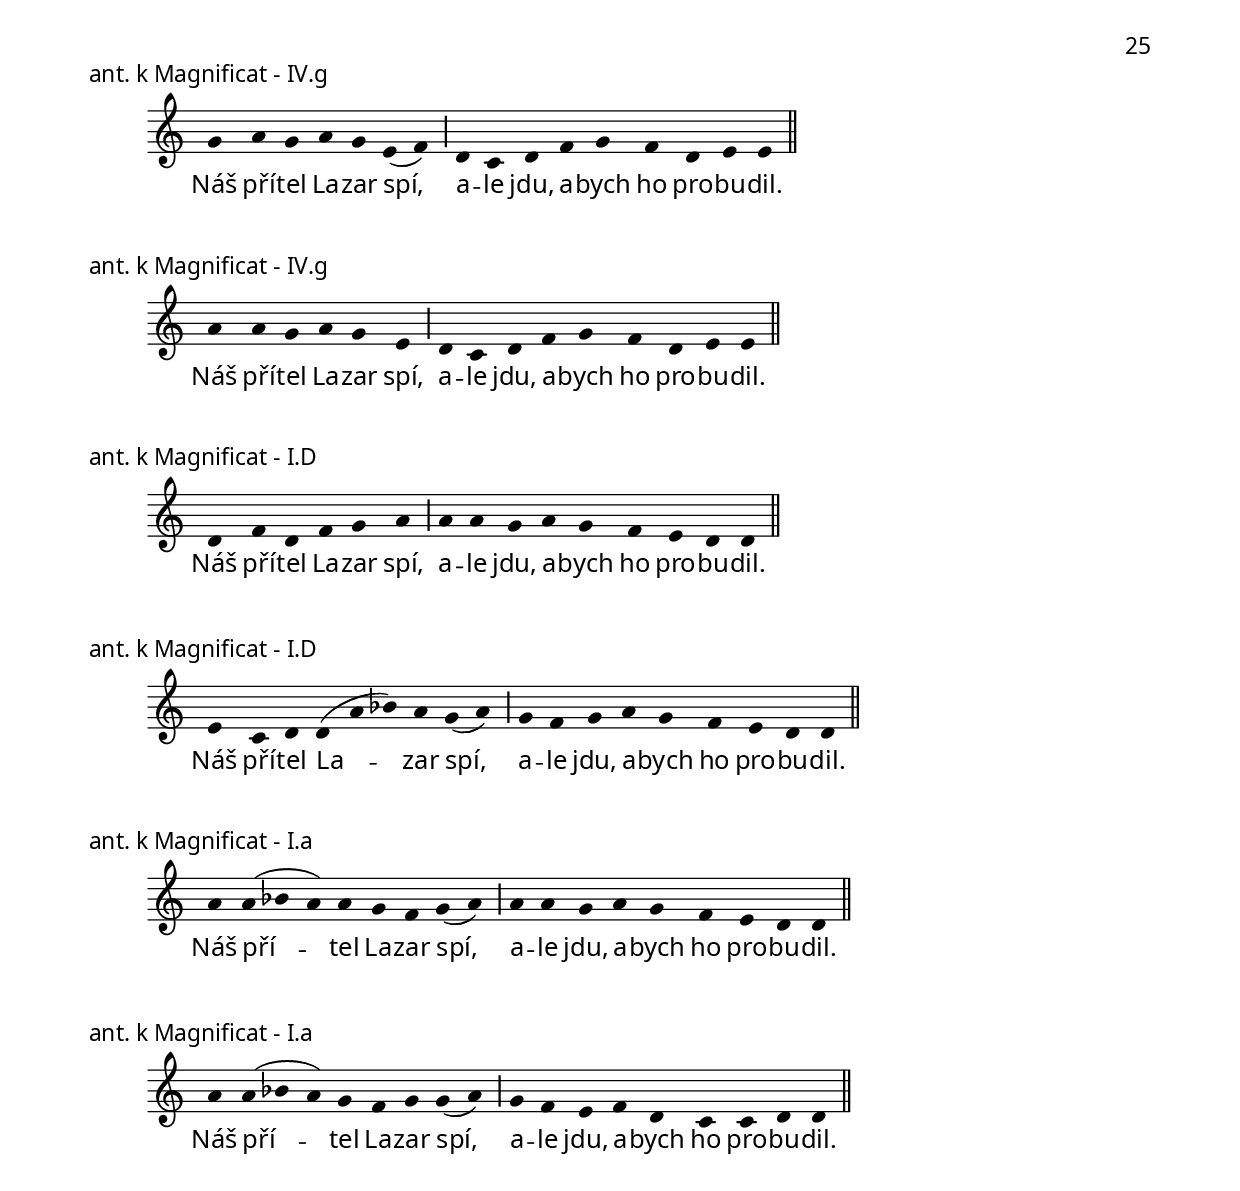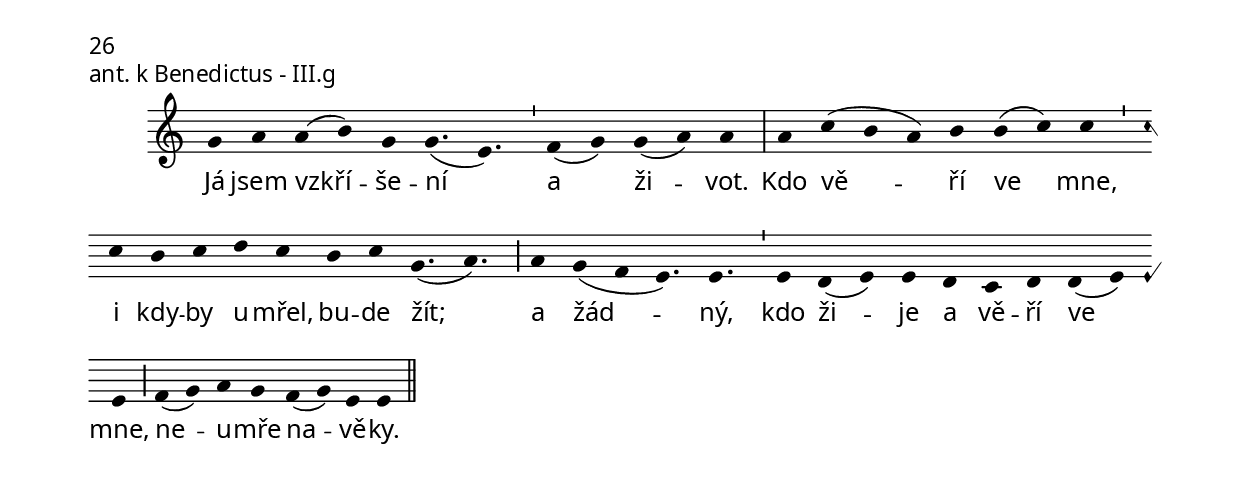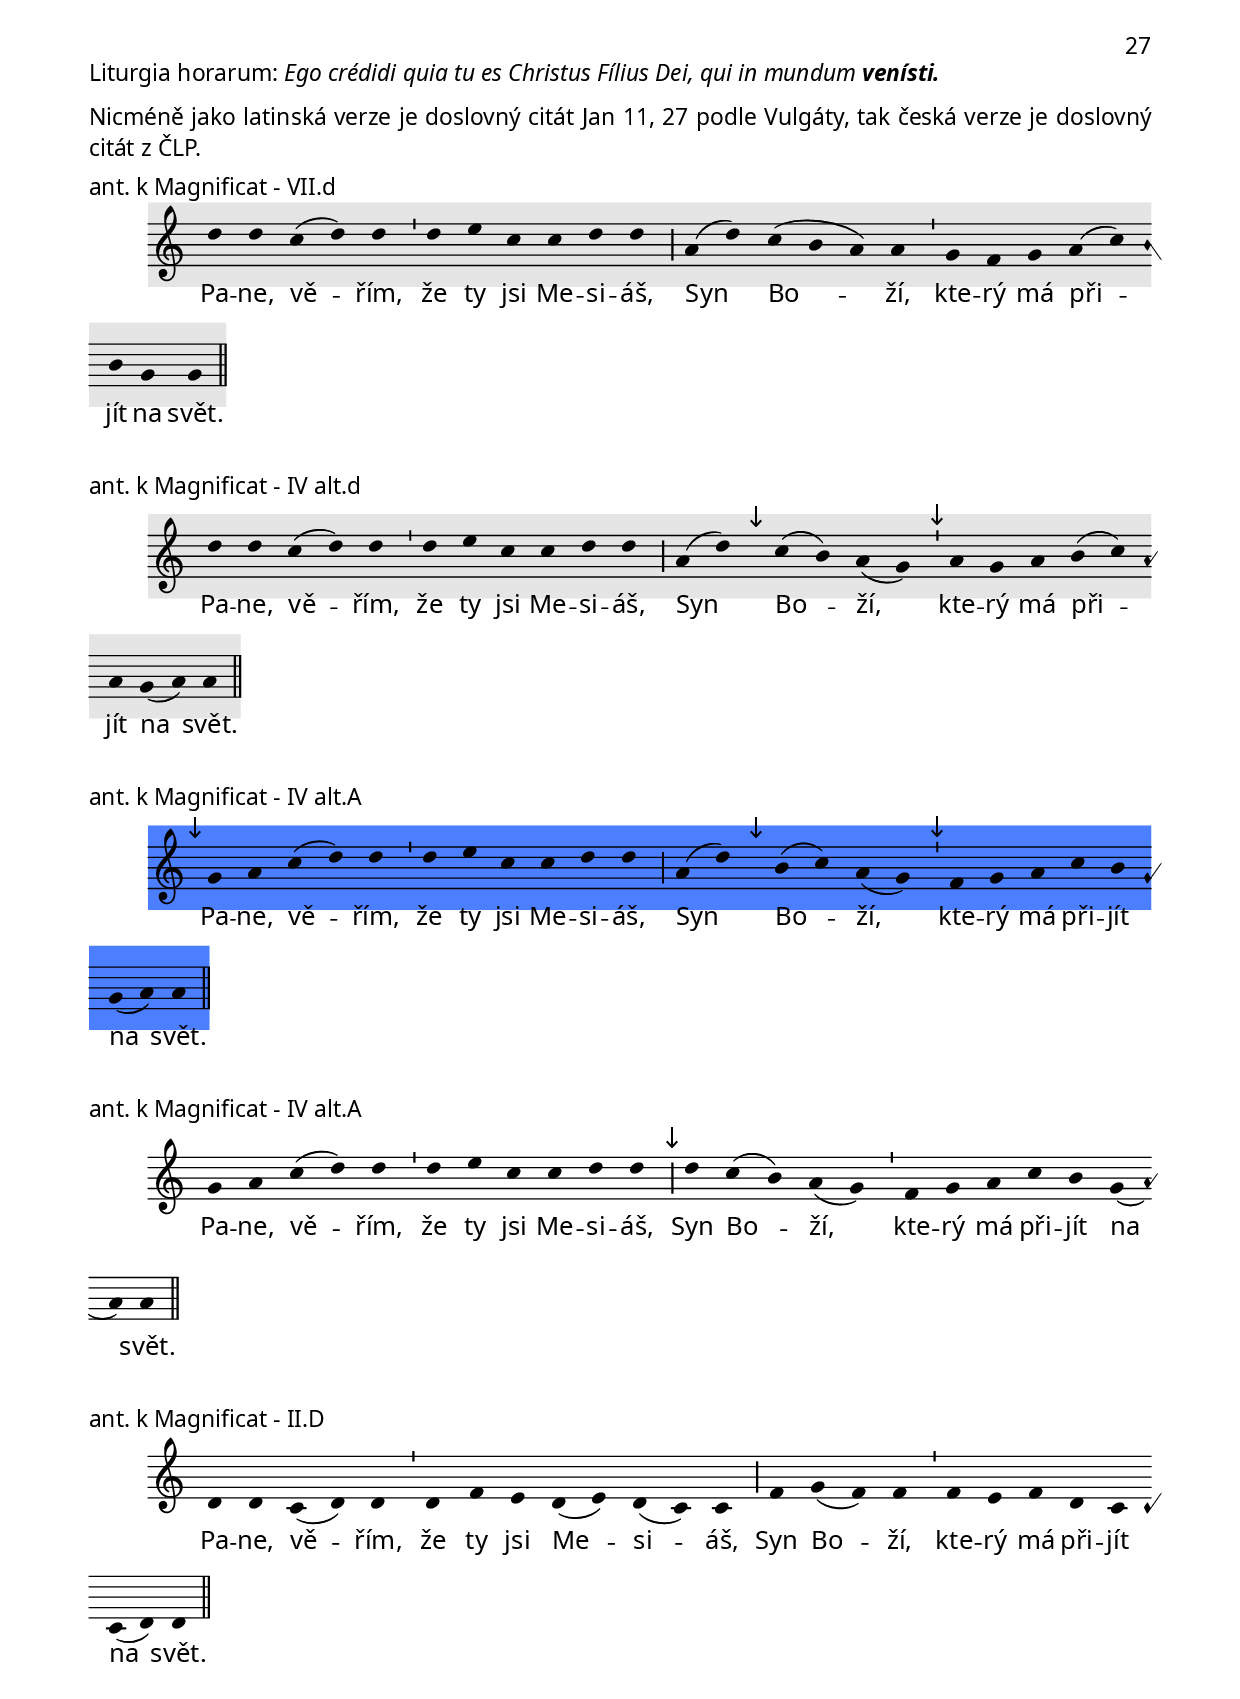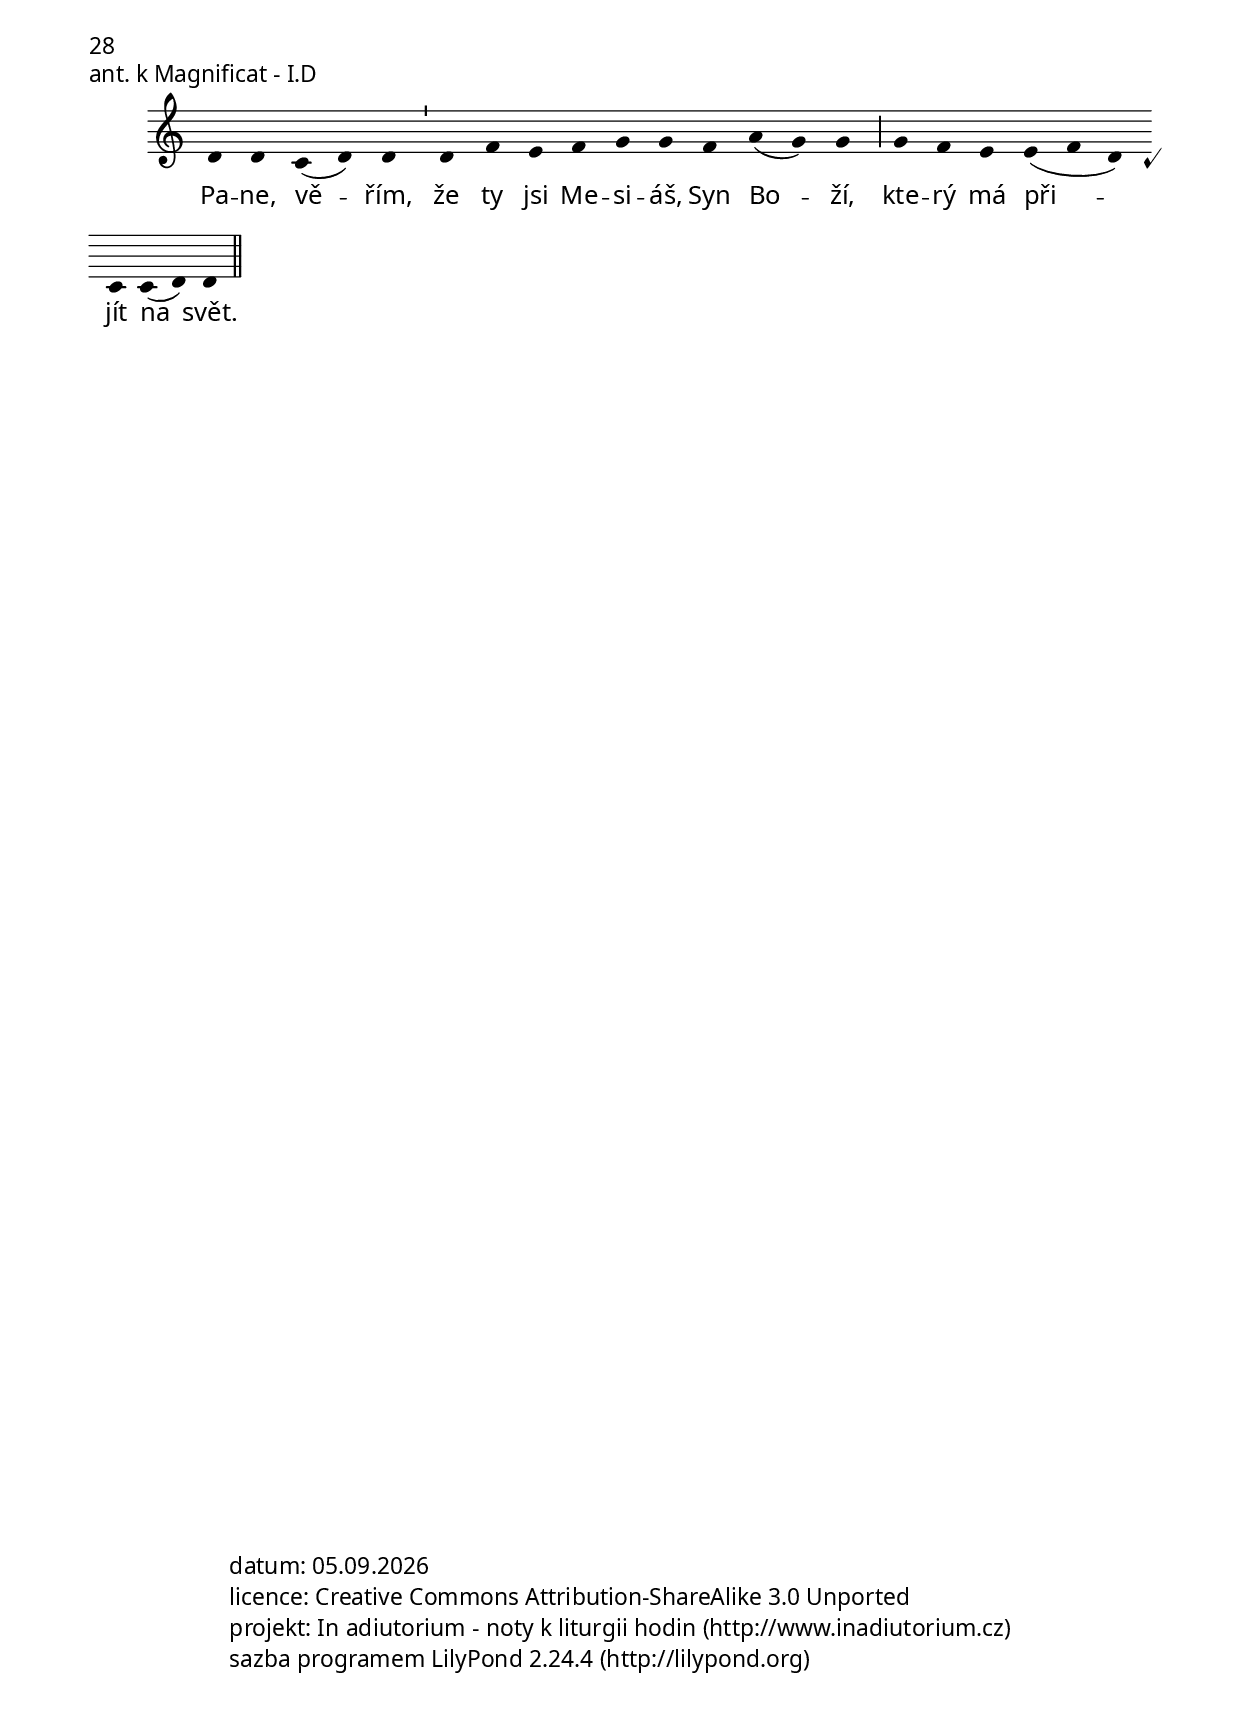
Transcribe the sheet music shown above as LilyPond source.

\version "2.12.0"

\include "../spolecne.ly"

\markup\nadpisDen{1. neděle postní}

\score {
  \relative c' {
    \zvyraznovacSedy
    \choralniRezim
    d4 d d c( d) d( e) d e f g f( e) d \barMaior
    a'4 a a a( c) a a g( f) g g \barMax
    f f f f f g f d \barMin
    f f e d e( d) d \barMaior
    c d e f d c( d) d \barFinalis
  }
  \addlyrics {
    Je -- žíš byl vy -- ve -- den od Du -- cha na poušť,
    a -- by byl po -- kou -- šen od ďáb -- la.
    Když se pos -- til čty -- ři -- cet dní
    a čty -- ři -- cet no -- cí,
    na -- ko -- nec vy -- hla -- do -- věl.
  }
  \header {
    quid = "ant. k Magnificat"
    modus = "I"
    differentia = "D"
    psalmus = ""
    annus = "A"
    id = "imag1"
    piece = \markup {\sestavTitulekBezZalmu}
  }
}

\markup\justify{
  Poměrně známá tradiční antifona.
  Asi už i první verzi jsem skládal alespoň s vágním povědomím o nápěvu latinské předlohy -
  AR1912, s. 308.
}

\score {
  \relative c' {
    \choralniRezim
    d4 d d c( d) d( e) d \mark\sipka f g f d d \barMaior
    f g a f( e) d d e( f) d( c) c \barMax
    d c d d( f) f g a g f( g) \barMin
    f f e c d( c) c \barMaior
    d f f e d c( d) d \barFinalis
  }
  \addlyrics {
    Je -- žíš byl vy -- ve -- den od Du -- cha na poušť,
    a -- by byl po -- kou -- šen od ďáb -- la.
    A když se pos -- til čty -- ři -- cet dní
    a čty -- ři -- cet no -- cí,
    na -- ko -- nec vy -- hla -- do -- věl.
  }
  \header {
    textus_approbatus = "Ježíš byl vyveden od Ducha na poušť,
    aby byl pokoušen od ďábla.
    Když se postil čtyřicet dní a čtyřicet nocí, nakonec vyhladověl."
    quid = "ant. k Magnificat"
    modus = "I"
    differentia = "D"
    psalmus = ""
    annus = "A"
    id = "imag1"
    piece = \markup {\sestavTitulekBezZalmu}
  }
}

\score {
  \relative c' {
    \choralniRezim
    d4 d d \mark\sipka e( f) d( c) c f g f d d \barMaior
    f g a f( e) d d e( f) d( c) c \barMax
    d c d d( f) f g a g f( g) \barMin
    f f e c d( c) c \barMaior
    d f f e d c( d) d \barFinalis
  }
  \addlyrics {
    Je -- žíš byl vy -- ve -- den od Du -- cha na poušť,
    a -- by byl po -- kou -- šen od ďáb -- la.
    A když se pos -- til čty -- ři -- cet dní
    a čty -- ři -- cet no -- cí,
    na -- ko -- nec vy -- hla -- do -- věl.
  }
  \header {
    textus_approbatus = "Ježíš byl vyveden od Ducha na poušť,
    aby byl pokoušen od ďábla.
    Když se postil čtyřicet dní a čtyřicet nocí, nakonec vyhladověl."
    quid = "ant. k Magnificat"
    modus = "I"
    differentia = "D"
    psalmus = ""
    annus = "A"
    id = "imag1"
    piece = \markup {\sestavTitulekBezZalmu}
  }
}

\score {
  \relative c' {
    \zvyraznovacModry
    \choralniRezim
    d4 d d d( f) d d e f d c( d) d \barMaior
    f g a a g f g( a) g g \barMax
    d f e f( g) g a g a f( e d) \barMin
    f f e f d( c) c \barMaior
    d c d f e c( d) d \barFinalis
  }
  \addlyrics {
    Je -- žíš byl vy -- ve -- den od Du -- cha na poušť,
    a -- by byl po -- kou -- šen od ďáb -- la.
    A když se pos -- til čty -- ři -- cet dní
    a čty -- ři -- cet no -- cí,
    na -- ko -- nec vy -- hla -- do -- věl.
  }
  \header {
    textus_approbatus = "Ježíš byl vyveden od Ducha na poušť,
    aby byl pokoušen od ďábla.
    Když se postil čtyřicet dní a čtyřicet nocí, nakonec vyhladověl."
    quid = "ant. k Magnificat"
    modus = "I"
    differentia = "D"
    psalmus = ""
    annus = "A"
    id = "imag1"
    piece = \markup {\sestavTitulekBezZalmu}
  }
}

\score {
  \relative c' {
    \choralniRezim
    d4 d d d( f) d d e f d c( d) d \barMaior
    f g a a g f g( a) g g \barMax
    d f e f( g) g a g a f( e d) \barMin
    f f e f d( c) c \barMaior
    d \mark\sipka f f e c c( d) d \barFinalis
  }
  \addlyrics {
    Je -- žíš byl vy -- ve -- den od Du -- cha na poušť,
    a -- by byl po -- kou -- šen od ďáb -- la.
    A když se pos -- til čty -- ři -- cet dní
    a čty -- ři -- cet no -- cí,
    na -- ko -- nec vy -- hla -- do -- věl.
  }
  \header {
    textus_approbatus = "Ježíš byl vyveden od Ducha na poušť,
    aby byl pokoušen od ďábla.
    Když se postil čtyřicet dní a čtyřicet nocí, nakonec vyhladověl."
    quid = "ant. k Magnificat"
    modus = "I"
    differentia = "D"
    psalmus = ""
    annus = "A"
    id = "imag1"
    piece = \markup {\sestavTitulekBezZalmu}
  }
}

\pageBreak

\score {
  \relative c'' {
    \zvyraznovacSedy
    \choralniRezim
    d4 d c( d) d c( d) c g g \barMaior
    f g a c b a a \barMin
    c c d( c b) a( g) g g( a) a g \barFinalis
  }
  \addlyrics {
    Ne -- jen z_chle -- ba ži -- je člo -- věk,
    a -- le z_kaž -- dé -- ho slo -- va,
    kte -- ré vy -- chá -- zí z_Bo -- žích úst.
  }
  \header {
    quid = "ant. k Benedictus"
    modus = "VII"
    differentia = "d"
    psalmus = ""
    annus = "A"
    id = "iben"
    piece = \markup {\sestavTitulekBezZalmu}
  }
}

\score {
  \relative c'' {
    \zvyraznovacSedy
    \choralniRezim
    d4 d c b a( b) a g g \barMaior
    a a g f g g( a) a \barMin
    c c b( c) a a \barMin g f g \barFinalis
  }
  \addlyrics {
    Ne -- jen z_chle -- ba ži -- je člo -- věk,
    a -- le z_kaž -- dé -- ho slo -- va,
    kte -- ré vy -- chá -- zí z_Bo -- žích úst.
  }
  \header {
    quid = "ant. k Benedictus"
    modus = "VII"
    differentia = "d"
    psalmus = ""
    annus = "A"
    placet = "2 neuspokojivý závěr"
    id = "iben"
    piece = \markup {\sestavTitulekBezZalmu}
  }
}

\score {
  \relative c'' {
    \choralniRezim
    d4 d c b a( b) a g g \barMaior
    a a g f g g( a) a \barMin
    c c b( c) a a \barMin \mark\sipka b a g \barFinalis
  }
  \addlyrics {
    Ne -- jen z_chle -- ba ži -- je člo -- věk,
    a -- le z_kaž -- dé -- ho slo -- va,
    kte -- ré vy -- chá -- zí z_Bo -- žích úst.
  }
  \header {
    quid = "ant. k Benedictus"
    modus = "VII"
    differentia = "d"
    psalmus = ""
    annus = "A"
    id = "iben"
    piece = \markup {\sestavTitulekBezZalmu}
  }
}

\score {
  \relative c'' {
    \choralniRezim
    d4 d c b a( b) a g g \barMaior
    a a g f g g( a) a \barMin
    c c b( c) a a \barMin \mark\sipka g( a) a4. g \barFinalis
  }
  \addlyrics {
    Ne -- jen z_chle -- ba ži -- je člo -- věk,
    a -- le z_kaž -- dé -- ho slo -- va,
    kte -- ré vy -- chá -- zí z_Bo -- žích úst.
  }
  \header {
    quid = "ant. k Benedictus"
    modus = "VII"
    differentia = "d"
    psalmus = ""
    annus = "A"
    id = "iben"
    piece = \markup {\sestavTitulekBezZalmu}
  }
}

\score {
  \relative c'' {
    \choralniRezim
    d4 d c b a( b) a g g \barMaior
    a a g f g g( a) a \barMin
    c \mark\sipka b a g g a f g \barFinalis
  }
  \addlyrics {
    Ne -- jen z_chle -- ba ži -- je člo -- věk,
    a -- le z_kaž -- dé -- ho slo -- va,
    kte -- ré vy -- chá -- zí z_Bo -- žích úst.
  }
  \header {
    quid = "ant. k Benedictus"
    modus = "VII"
    differentia = "d"
    psalmus = ""
    annus = "A"
    id = "iben"
    piece = \markup {\sestavTitulekBezZalmu}
  }
}

\score {
  \relative c'' {
    \zvyraznovacModry
    \choralniRezim
    d4 d c b a( b) a g g \barMaior
    a a g f g g( a) a \barMin
    c \mark\sipka c b a g a f g \barFinalis
  }
  \addlyrics {
    Ne -- jen z_chle -- ba ži -- je člo -- věk,
    a -- le z_kaž -- dé -- ho slo -- va,
    kte -- ré vy -- chá -- zí z_Bo -- žích úst.
  }
  \header {
    quid = "ant. k Benedictus"
    modus = "VII"
    differentia = "d"
    psalmus = ""
    annus = "A"
    id = "iben"
    piece = \markup {\sestavTitulekBezZalmu}
  }
}

\score {
  \relative c'' {
    \choralniRezim
    d4 d c( a) a b( c) a a( g) g \barMaior
    a a c b a c( d e d) d \barMin
    e d c( d) c c \barMin b( c a) g a \barFinalis
  }
  \addlyrics {
    Ne -- jen z_chle -- ba ži -- je člo -- věk,
    a -- le z_kaž -- dé -- ho slo -- va,
    kte -- ré vy -- chá -- zí z_Bo -- žích úst.
  }
  \header {
    quid = "ant. k Benedictus"
    modus = "IV alt"
    differentia = "d"
    psalmus = ""
    annus = "A"
    id = "iben"
    piece = \markup {\sestavTitulekBezZalmu}
  }
}

\score {
  \relative c'' {
    \choralniRezim
    d4 d c( a) a b( c) a a( g) g \barMaior
    a \mark\sipka g a c c d( e d) d \barMin
    e d c( d) c c \barMin b( c a) \mark\sipka a g \barFinalis
  }
  \addlyrics {
    Ne -- jen z_chle -- ba ži -- je člo -- věk,
    a -- le z_kaž -- dé -- ho slo -- va,
    kte -- ré vy -- chá -- zí z_Bo -- žích úst.
  }
  \header {
    quid = "ant. k Benedictus"
    modus = "VII"
    differentia = "d"
    psalmus = ""
    annus = "A"
    id = "iben"
    piece = \markup {\sestavTitulekBezZalmu}
  }
}

\score {
  \relative c'' {
    \zvyraznovacZeleny
    \choralniRezim
    a4 a g( e) e f e d( e) e \barMaior
    f g a g a b( a) a \barMaior
    b a g( a) g g \barMin f( g) g4. e \barFinalis
  }
  \addlyrics {
    Ne -- jen z_chle -- ba ži -- je člo -- věk,
    a -- le z_kaž -- dé -- ho slo -- va,
    kte -- ré vy -- chá -- zí z_Bo -- žích úst.
  }
  \header {
    quid = "ant. k Benedictus"
    modus = "IV"
    differentia = "g"
    psalmus = ""
    annus = "A"
    id = "iben"
    piece = \markup {\sestavTitulekBezZalmu}
  }
}

\pageBreak

\markup\justify{
  Textově příbuzná antifona je mezi antifonami k žalmům
  těch samých druhých nešpor 1. neděle postní,
  \fial-link "antifony/pust_tyden1.ly#2ne-a1" ,
  proto je sjednocování nápěvů, i kdyby se nabízelo, nežádoucí.
}

\score {
  \relative c' {
    \zvyraznovacSedy
    \choralniRezim
    e4 e d( e) e \barMin
    a g g g a a \barMin
    g a a e e \barMaior
    f f f f g f f g f e e \barMin
    f g a( g) f e e \barFinalis
  }
  \addlyrics {
    Je -- žíš ře -- kl:
    O -- de -- jdi sa -- ta -- ne,
    ne -- boť je psá -- no:
    Pá -- nu, své -- mu Bo -- hu, se bu -- deš kla -- nět
    a jen je -- mu slou -- žit.
  }
  \header {
    quid = "ant. k Magnificat"
    modus = "IV"
    differentia = "E"
    psalmus = ""
    annus = "A"
    id = "imag2"
    piece = \markup {\sestavTitulekBezZalmu}
  }
}

\score {
  \relative c' {
    \choralniRezim
    f4 f d( e) e \barMaior
    a g a b a a \barMin
    g a g e e \barMaior
    f f \barMin f f g f g a g e e \barMaior
    d e f( g) g e e \barFinalis
  }
  \addlyrics {
    Je -- žíš ře -- kl:
    O -- de -- jdi sa -- ta -- ne,
    ne -- boť je psá -- no:
    Pá -- nu, své -- mu Bo -- hu, se bu -- deš kla -- nět
    a jen je -- mu slou -- žit.
  }
  \header {
    quid = "ant. k Magnificat"
    modus = "IV"
    differentia = "E"
    psalmus = ""
    annus = "A"
    id = "imag2"
    piece = \markup {\sestavTitulekBezZalmu}
  }
}

\score {
  \relative c' {
    \choralniRezim
    f4 f d( e) e \barMaior
    a g a b a a \barMin
    g a g e e \barMaior
    f f \barMin f f g f g a g e e \barMaior
    d \mark\sipka c d( f g) f e e \barFinalis
  }
  \addlyrics {
    Je -- žíš ře -- kl:
    O -- de -- jdi sa -- ta -- ne,
    ne -- boť je psá -- no:
    Pá -- nu, své -- mu Bo -- hu, se bu -- deš kla -- nět
    a jen je -- mu slou -- žit.
  }
  \header {
    quid = "ant. k Magnificat"
    modus = "IV"
    differentia = "E"
    psalmus = ""
    annus = "A"
    id = "imag2"
    piece = \markup {\sestavTitulekBezZalmu}
  }
}

\score {
  \relative c' {
    \zvyraznovacSedy
    \choralniRezim
    d4 c c( d) d \barMaior
    f e d e( f) d d \barMin
    f g g f f \barMaior
    g g \barMin g g a g f e f d( c) c \barMin
    d c d( f) e c( d) d \barFinalis
  }
  \addlyrics {
    Je -- žíš ře -- kl:
    O -- de -- jdi sa -- ta -- ne,
    ne -- boť je psá -- no:
    Pá -- nu, své -- mu Bo -- hu, se bu -- deš kla -- nět
    a jen je -- mu slou -- žit.
  }
  \header {
    quid = "ant. k Magnificat"
    modus = "II"
    differentia = "D"
    psalmus = ""
    annus = "A"
    placet = "2 závěr je ne zcela uspokojivý, možná je to dokonce závěr falešný"
    id = "imag2"
    piece = \markup {\sestavTitulekBezZalmu}
  }
}

\score {
  \relative c' {
    \choralniRezim
    d4 c c( d) d \barMaior
    f e d e( f) d d \barMin
    f g g f f \barMaior
    g g \barMin g g a g f e f d( c) c \barMin
    d \mark\sipka f e c d d \barFinalis
  }
  \addlyrics {
    Je -- žíš ře -- kl:
    O -- de -- jdi sa -- ta -- ne,
    ne -- boť je psá -- no:
    Pá -- nu, své -- mu Bo -- hu, se bu -- deš kla -- nět
    a jen je -- mu slou -- žit.
  }
  \header {
    quid = "ant. k Magnificat"
    modus = "II"
    differentia = "D"
    psalmus = ""
    annus = "A"
    id = "imag2"
    piece = \markup {\sestavTitulekBezZalmu}
  }
}

\markup\justify{
  Není skutečná finála o tón níž?
}
\score {
  \relative c'' {
    \choralniRezim
    a4 g g( a) a \barMaior
    c b a b( c) a a \barMin
    c d d c c \barMaior
    d d \barMin d d e d c b c a( g) g \barMin
    a \mark\sipka f g( a) a g g \barFinalis
  }
  \addlyrics {
    Je -- žíš ře -- kl:
    O -- de -- jdi sa -- ta -- ne,
    ne -- boť je psá -- no:
    Pá -- nu, své -- mu Bo -- hu, se bu -- deš kla -- nět
    a jen je -- mu slou -- žit.
  }
  \header {
    quid = "ant. k Magnificat"
    modus = "VIII"
    differentia = "G*"
    psalmus = ""
    annus = "A"
    id = "imag2"
    piece = \markup {\sestavTitulekBezZalmu}
  }
}

\score {
  \relative c'' {
    \zvyraznovacModry
    \choralniRezim
    a4 g g( a) a \barMaior
    c b a b( c) a a \barMin
    c d d c c \barMaior
    d d \barMin d d e d c b c a( g) g \barMin
    a \mark\sipka g f a g g \barFinalis
  }
  \addlyrics {
    Je -- žíš ře -- kl:
    O -- de -- jdi sa -- ta -- ne,
    ne -- boť je psá -- no:
    Pá -- nu, své -- mu Bo -- hu, se bu -- deš kla -- nět
    a jen je -- mu slou -- žit.
  }
  \header {
    quid = "ant. k Magnificat"
    modus = "VII"
    differentia = "a"
    psalmus = ""
    annus = "A"
    id = "imag2"
    piece = \markup {\sestavTitulekBezZalmu}
  }
}

\pageBreak

\markup\nadpisDen{2. neděle postní}

\score {
  \relative c'' {
    \zvyraznovacSedy
    \choralniRezim
    a4 a a a b a g( a) g \barMax

    a4 a \barMin a g a g f g( a) a \barMaior
    g g a g f f f( g) f e e \barMax
    f f f( g) g \barMin
    f f g( a) g g( a) a \barMaior
    a a a g( a) g f e e \barFinalis
  }
  \addlyrics {
    Pe -- tr ře -- kl Je -- ží -- šo -- vi:

    Pa -- ne, je dob -- ře, že jsme ta -- dy.
    Chceš -- -li, po -- sta -- ví -- me tu tři sta -- ny:
    je -- den to -- bě,
    je -- den Moj -- ží -- šo -- vi
    a je -- den E -- li -- á -- šo -- vi.
  }
  \header {
    quid = "ant. k Magnificat"
    modus = "IV"
    differentia = "d"
    psalmus = ""
    annus = "A"
    fial = "sanktoral/0806promenenipane.ly#1ne-a3?+zacatek"
    id = "iimag1"
    piece = \markup {\sestavTitulekBezZalmu}
  }
}

\markup\aktualisace

\score {
  \relative c'' {
    \choralniRezim
    a4 a a a b a g( a) g \barMax

    a4 a \barMin a g a b g a a \barMaior
    a a g a g f e d e e \barMax
    c d d( e) e \barMin
    f g a f g g \barMaior
    g a a g f d e e \barFinalis
  }
  \addlyrics {
    Pe -- tr ře -- kl Je -- ží -- šo -- vi:

    Pa -- ne, je dob -- ře, že jsme ta -- dy.
    Chceš -- -li, po -- sta -- ví -- me tu tři sta -- ny:
    je -- den to -- bě,
    je -- den Moj -- ží -- šo -- vi
    a je -- den E -- li -- á -- šo -- vi.
  }
  \header {
    quid = "ant. k Magnificat"
    modus = "IV"
    differentia = "g"
    psalmus = ""
    annus = "A"
    fial = "sanktoral/0806promenenipane.ly#1ne-a3?konec"
    id = "iimag1"
    piece = \markup {\sestavTitulekBezZalmu}
  }
}

\score {
  \relative c'' {
    \zvyraznovacModry
    \choralniRezim
    a4 a a a \mark\sipka g f e e \barMax

    a4 a \barMin a g a b g a a \barMaior
    a a g a g f e d e e \barMax
    c d d( e) e \barMin
    f g a f g g \barMaior
    g a a g f d e e \barFinalis
  }
  \addlyrics {
    Pe -- tr ře -- kl Je -- ží -- šo -- vi:

    Pa -- ne, je dob -- ře, že jsme ta -- dy.
    Chceš -- -li, po -- sta -- ví -- me tu tři sta -- ny:
    je -- den to -- bě,
    je -- den Moj -- ží -- šo -- vi
    a je -- den E -- li -- á -- šo -- vi.
  }
  \header {
    quid = "ant. k Magnificat"
    modus = "IV"
    differentia = "g"
    psalmus = ""
    annus = "A"
    fial = "sanktoral/0806promenenipane.ly#1ne-a3?konec"
    id = "iimag1"
    piece = \markup {\sestavTitulekBezZalmu}
  }
}

\pageBreak

\score {
  \relative c'' {
    \choralniRezim
    d4 d d c( b g) g a( c b) c c4.( d) \barMax
    d4( f) e( d) c4.( b) c4( b c) d( e) c b a \barMaior
    g4( f) g4.( a4 b) b c b( d) d \barMaior
    d d c( d c) b( a g) f( g) g \barFinalis
  }
  \addlyrics {
    Z_ne -- be se o -- zval Ot -- cův hlas:
    To je můj mi -- lo -- va -- ný Syn,
    v_něm mám za -- lí -- be -- ní;
    to -- ho po -- slou -- chej -- te.
  }
  \header {
    quid = "ant. k Benedictus"
    modus = "VII"
    differentia = "d"
    psalmus = ""
    annus = "A"
    fial = "vanoce_zjevenipane.ly#krtu-2ne-a1"
    id = "iiben"
    piece = \markup {\sestavTitulekBezZalmu}
  }
}

\pageBreak

\score {
  \relative c'' {
    \zvyraznovacSedy
    \choralniRezim
    g4 g g g g f( g a) g g a( b) a g g \barMaior
    g f e d( e) d d \barMin
    e f g g( a) g f( g) g \barFinalis
  }
  \addlyrics {
    Ni -- ko -- mu o tom vi -- dě -- ní ne -- ří -- kej -- te,
    % do -- kud ne -- bu -- de Syn člo -- vě -- ka
    do -- kud Syn člo -- vě -- ka
    ne -- bu -- de vzkří -- šen z_mrt -- vých.
  }
  \header {
    quid = "ant. k Magnificat"
    modus = "VIII"
    differentia = "G"
    psalmus = ""
    annus = "A"
    id = "iimag2"
    piece = \markup {\sestavTitulekBezZalmu}
  }
}

\score {
  \relative c'' {
    \choralniRezim
    g4 g g \mark\sipka f g a g g a( b) a g g \barMaior
    g f e d( e) d d \barMin
    e f g g( a) g f( g) g \barFinalis
  }
  \addlyrics {
    Ni -- ko -- mu o tom vi -- dě -- ní ne -- ří -- kej -- te,
    do -- kud Syn člo -- vě -- ka
    ne -- bu -- de vzkří -- šen z_mrt -- vých.
  }
  \header {
    textus_approbatus = "Nikomu o tom vidění neříkejte, dokud nebude Syn člověka vzkříšen z mrtvých."
    quid = "ant. k Magnificat"
    modus = "VIII"
    differentia = "G"
    psalmus = ""
    annus = "A"
    id = "iimag2"
    piece = \markup {\sestavTitulekBezZalmu}
  }
}

\score {
  \relative c'' {
    \choralniRezim
    g4 g g f g a g g a( b) a g g \barMaior
    \mark\sipka c d e c( b) a a \barMin
    g f g g( a) f f( g) g \barFinalis
  }
  \addlyrics {
    Ni -- ko -- mu o tom vi -- dě -- ní ne -- ří -- kej -- te,
    do -- kud Syn člo -- vě -- ka
    ne -- bu -- de vzkří -- šen z_mrt -- vých.
  }
  \header {
    textus_approbatus = "Nikomu o tom vidění neříkejte, dokud nebude Syn člověka vzkříšen z mrtvých."
    quid = "ant. k Magnificat"
    modus = "VIII"
    differentia = "G"
    psalmus = ""
    annus = "A"
    id = "iimag2"
    piece = \markup {\sestavTitulekBezZalmu}
  }
}

\score {
  \relative c'' {
    \choralniRezim
    a4 a a f e d( e) d d f( g) a g g \barMaior
    a b c a( g) f( g) g \barMin
    g f e e( f) d c( d) d \barFinalis
  }
  \addlyrics {
    Ni -- ko -- mu o tom vi -- dě -- ní ne -- ří -- kej -- te,
    do -- kud Syn člo -- vě -- ka
    ne -- bu -- de vzkří -- šen z_mrt -- vých.
  }
  \header {
    textus_approbatus = "Nikomu o tom vidění neříkejte, dokud nebude Syn člověka vzkříšen z mrtvých."
    quid = "ant. k Magnificat"
    modus = "I"
    differentia = "a"
    psalmus = ""
    annus = "A"
    id = "iimag2"
    piece = \markup {\sestavTitulekBezZalmu}
  }
}

\score {
  \relative c'' {
    \zvyraznovacSedy
    \choralniRezim
    a4 a a \mark\sipka g f e( f) d d f( g) a g g \barMaior
    a b c a( g) f( g) g \barMin
    g f e e( f) d c( d) d \barFinalis
  }
  \addlyrics {
    Ni -- ko -- mu o tom vi -- dě -- ní ne -- ří -- kej -- te,
    do -- kud Syn člo -- vě -- ka
    ne -- bu -- de vzkří -- šen z_mrt -- vých.
  }
  \header {
    textus_approbatus = "Nikomu o tom vidění neříkejte, dokud nebude Syn člověka vzkříšen z mrtvých."
    quid = "ant. k Magnificat"
    modus = "I"
    differentia = "a"
    psalmus = ""
    annus = "A"
    id = "iimag2"
    piece = \markup {\sestavTitulekBezZalmu}
  }
}

\score {
  \relative c'' {
    \zvyraznovacModry
    \choralniRezim
    a4 a a g f \mark\sipka g( a) g g f e d( c) c \barMaior
    f e d f( g) a( g) g \barMin
    g a g f( e) d c( d) d \barFinalis
  }
  \addlyrics {
    Ni -- ko -- mu o tom vi -- dě -- ní ne -- ří -- kej -- te,
    do -- kud Syn člo -- vě -- ka
    ne -- bu -- de vzkří -- šen z_mrt -- vých.
  }
  \header {
    textus_approbatus = "Nikomu o tom vidění neříkejte, dokud nebude Syn člověka vzkříšen z mrtvých."
    quid = "ant. k Magnificat"
    modus = "I"
    differentia = "a"
    psalmus = ""
    annus = "A"
    fial = "sanktoral/0806promenenipane.ly#2ne-a3?cast=2"
    id = "iimag2"
    piece = \markup {\sestavTitulekBezZalmu}
  }
}

\score {
  \relative c'' {
    \choralniRezim
    a4 a a g f g( a) g g f e d( c) c \barMaior
    \mark\sipka d c d d( f) f f \barMin
    g a g f( e) d c( d) d \barFinalis
  }
  \addlyrics {
    Ni -- ko -- mu o tom vi -- dě -- ní ne -- ří -- kej -- te,
    do -- kud Syn člo -- vě -- ka
    ne -- bu -- de vzkří -- šen z_mrt -- vých.
  }
  \header {
    textus_approbatus = "Nikomu o tom vidění neříkejte, dokud nebude Syn člověka vzkříšen z mrtvých."
    quid = "ant. k Magnificat"
    modus = "I"
    differentia = "a"
    psalmus = ""
    annus = "A"
    id = "iimag2"
    piece = \markup {\sestavTitulekBezZalmu}
  }
}

\markup{
  (oficiální text)
}
\score {
  \relative c'' {
    \choralniRezim
    a4 a a g f g( a) g g f e d( c) c \barMaior
    \mark\sipka d c d f e f f g g \barMin
    g( a f e) d c( d) d \barFinalis
  }
  \addlyrics {
    Ni -- ko -- mu o tom vi -- dě -- ní ne -- ří -- kej -- te,
    do -- kud ne -- bu -- de Syn člo -- vě -- ka
    vzkří -- šen z_mrt -- vých.
  }
  \header {
    quid = "ant. k Magnificat"
    modus = "I"
    differentia = "a"
    psalmus = ""
    annus = "A"
    id = "iimag2"
    piece = \markup {\sestavTitulekBezZalmu}
  }
}

\score {
  \relative c'' {
    \choralniRezim
    a4 a a g f g( a) g g f e d( c) c \barMaior
    d c d f e f f g g \barMin
    \mark\sipka g( a f) e c( d) d \barFinalis
  }
  \addlyrics {
    Ni -- ko -- mu o tom vi -- dě -- ní ne -- ří -- kej -- te,
    do -- kud ne -- bu -- de Syn člo -- vě -- ka
    vzkří -- šen z_mrt -- vých.
  }
  \header {
    quid = "ant. k Magnificat"
    modus = "I"
    differentia = "a"
    psalmus = ""
    annus = "A"
    id = "iimag2"
    piece = \markup {\sestavTitulekBezZalmu}
  }
}

\score {
  \relative c'' {
    \zvyraznovacZelenyII
    \choralniRezim
    a4 a a g f g( a) g g f e d( c) c \barMaior
    d c d f \mark\sipka f f g f f \barMin
    g( a f e) d c( d) d \barFinalis
  }
  \addlyrics {
    Ni -- ko -- mu o tom vi -- dě -- ní ne -- ří -- kej -- te,
    do -- kud ne -- bu -- de Syn člo -- vě -- ka
    vzkří -- šen z_mrt -- vých.
  }
  \header {
    quid = "ant. k Magnificat"
    modus = "I"
    differentia = "a"
    psalmus = ""
    annus = "A"
    id = "iimag2"
    piece = \markup {\sestavTitulekBezZalmu}
  }
}

\score {
  \relative c'' {
    \choralniRezim
    c4 c c b a g( a) g g c( d) e d d \barMaior
    e f e d( c) c( d) d \barMin
    c a a a( c) b g g \barFinalis
  }
  \addlyrics {
    Ni -- ko -- mu o tom vi -- dě -- ní ne -- ří -- kej -- te,
    do -- kud Syn člo -- vě -- ka
    ne -- bu -- de vzkří -- šen z_mrt -- vých.
  }
  \header {
    textus_approbatus = "Nikomu o tom vidění neříkejte, dokud nebude Syn člověka vzkříšen z mrtvých."
    quid = "ant. k Magnificat"
    modus = "VII"
    differentia = "c"
    psalmus = ""
    annus = "A"
    id = "iimag2"
    piece = \markup {\sestavTitulekBezZalmu}
  }
}

\pageBreak

\markup\nadpisDen{3. neděle postní}

\score {
  \relative c' {
    \zvyraznovacSedy
    \choralniRezim
    d4 d d f f d d \barMin
    f f g f d( c d) \barMaior
    a c d d( c f e) d e( f) d d \barMin
    c d d \barFinalis
  }
  \addlyrics {
    Kdo se na -- pi -- je vo -- dy,
    kte -- rou mu dám já,
    ne -- bu -- de žíz -- nit na -- vě -- ky,
    pra -- ví Pán.
  }
  \header {
    quid = "ant. k Magnificat"
    modus = "II"
    differentia = "D"
    psalmus = ""
    annus = "A"
    id = "iiimag1"
    piece = \markup {\sestavTitulekBezZalmu}
  }
}

\score {
  \relative c'' {
    \choralniRezim
    a4 g a c b a( g) g \barMin
    c d e c c( d) \barMaior
    d d c d( e) d c( b) a a \barMin
    b g a \barFinalis
  }
  \addlyrics {
    Kdo se na -- pi -- je vo -- dy,
    kte -- rou mu dám já,
    ne -- bu -- de žíz -- nit na -- vě -- ky,
    pra -- ví Pán.
  }
  \header {
    quid = "ant. k Magnificat"
    modus = "IV alt"
    differentia = "A"
    psalmus = ""
    annus = "A"
    id = "iiimag1"
    piece = \markup {\sestavTitulekBezZalmu}
  }
}

\score {
  \relative c' {
    \zvyraznovacModry
    \choralniRezim
    c4 d d( a' bes) a a a( c a) a \barMin
    a a g f g( a) \barMaior
    a g f g( a) g f( e) d d \barMin
    e c d \barFinalis
  }
  \addlyrics {
    Kdo se na -- pi -- je vo -- dy,
    kte -- rou mu dám já,
    ne -- bu -- de žíz -- nit na -- vě -- ky,
    pra -- ví Pán.
  }
  \header {
    quid = "ant. k Magnificat"
    modus = "I"
    differentia = "D"
    psalmus = ""
    annus = "A"
    id = "iiimag1"
    piece = \markup {\sestavTitulekBezZalmu}
  }
}

\score {
  \relative c' {
    \zvyraznovacSedy
    \choralniRezim
    c4 d d( a' bes) a a a( c a) a \barMin
    a a g f g( a) \barMaior
    \mark\sipka a a a g( f e) d e( f) d( c) c \barMin
    d( f) e4. d \barFinalis
  }
  \addlyrics {
    Kdo se na -- pi -- je vo -- dy,
    kte -- rou mu dám já,
    ne -- bu -- de žíz -- nit na -- vě -- ky,
    pra -- ví Pán.
  }
  \header {
    quid = "ant. k Magnificat"
    modus = "I"
    differentia = "D"
    psalmus = ""
    annus = "A"
    placet = "_žíznit_ melisma špatně nese"
    id = "iiimag1"
    piece = \markup {\sestavTitulekBezZalmu}
  }
}

\score {
  \relative c' {
    \choralniRezim
    c4 d d( a' bes) a a a( c a) a \barMin
    a a g f g( a) \barMaior
    a a a \mark\sipka g f e( f) d( c) c \barMin
    d( f) e4. d \barFinalis
  }
  \addlyrics {
    Kdo se na -- pi -- je vo -- dy,
    kte -- rou mu dám já,
    ne -- bu -- de žíz -- nit na -- vě -- ky,
    pra -- ví Pán.
  }
  \header {
    quid = "ant. k Magnificat"
    modus = "I"
    differentia = "D"
    psalmus = ""
    annus = "A"
    id = "iiimag1"
    piece = \markup {\sestavTitulekBezZalmu}
  }
}

\score {
  \relative c'' {
    \choralniRezim
    \mark\sipka a4 a a g f g( a g) g \barMin
    f g a a g( a) \barMaior
    a g f g( a) g f( e) d d \barMin
    e c d \barFinalis
  }
  \addlyrics {
    Kdo se na -- pi -- je vo -- dy,
    kte -- rou mu dám já,
    ne -- bu -- de žíz -- nit na -- vě -- ky,
    pra -- ví Pán.
  }
  \header {
    quid = "ant. k Magnificat"
    modus = "I"
    differentia = "a"
    psalmus = ""
    annus = "A"
    id = "iiimag1"
    piece = \markup {\sestavTitulekBezZalmu}
  }
}

\score {
  \relative c' {
    \choralniRezim
    f4 g a g f g( a g) g \barMin
    a a g f g( f d) \barMaior
    d c d d( f e) d f g g \barMin
    g( a) f f \barFinalis
  }
  \addlyrics {
    Kdo se na -- pi -- je vo -- dy,
    kte -- rou mu dám já,
    ne -- bu -- de žíz -- nit na -- vě -- ky,
    pra -- ví Pán.
  }
  \header {
    quid = "ant. k Magnificat"
    modus = "VI"
    differentia = "F"
    psalmus = ""
    annus = "A"
    id = "iiimag1"
    piece = \markup {\sestavTitulekBezZalmu}
  }
}

\score {
  \relative c' {
    \choralniRezim
    f4 g a g f g( a g) g \barMin
    a a g f g( f d) \barMaior
    d c d \mark\sipka d( f) f g( a) g g \barMin
    a g f \barFinalis
  }
  \addlyrics {
    Kdo se na -- pi -- je vo -- dy,
    kte -- rou mu dám já,
    ne -- bu -- de žíz -- nit na -- vě -- ky,
    pra -- ví Pán.
  }
  \header {
    quid = "ant. k Magnificat"
    modus = "VI"
    differentia = "F"
    psalmus = ""
    annus = "A"
    id = "iiimag1"
    piece = \markup {\sestavTitulekBezZalmu}
  }
}

\score {
  \relative c' {
    \zvyraznovacZelenyII
    \choralniRezim
    f4 g a g f g( a g) g \barMin
    a a g f g( f d) \barMaior
    d c d d( f) f g( a) \mark\sipka a( g) g \barMin
    g( a) f f \barFinalis
  }
  \addlyrics {
    Kdo se na -- pi -- je vo -- dy,
    kte -- rou mu dám já,
    ne -- bu -- de žíz -- nit na -- vě -- ky,
    pra -- ví Pán.
  }
  \header {
    quid = "ant. k Magnificat"
    modus = "VI"
    differentia = "F"
    psalmus = ""
    annus = "A"
    id = "iiimag1"
    piece = \markup {\sestavTitulekBezZalmu}
  }
}

\score {
  \relative c' {
    \choralniRezim
    f4 g a g f g( a g) g \barMin
    a a g f g( f d) \barMaior
    d c d d( f) f \mark\sipka a( g) f( g) g \barMin
    g a f \barFinalis
  }
  \addlyrics {
    Kdo se na -- pi -- je vo -- dy,
    kte -- rou mu dám já,
    ne -- bu -- de žíz -- nit na -- vě -- ky,
    pra -- ví Pán.
  }
  \header {
    quid = "ant. k Magnificat"
    modus = "VI"
    differentia = "F"
    psalmus = ""
    annus = "A"
    id = "iiimag1"
    piece = \markup {\sestavTitulekBezZalmu}
  }
}

\score {
  \relative c'' {
    \choralniRezim
    a4 a a g f g( a g) g \barMin
    f g f e d( c) \barMaior
  }
  \addlyrics {
    Kdo se na -- pi -- je vo -- dy,
    kte -- rou mu dám já,
    ne -- bu -- de žíz -- nit na -- vě -- ky,
    pra -- ví Pán.
  }
  \header {
    quid = "ant. k Magnificat"
    modus = "VI"
    differentia = "F"
    psalmus = ""
    annus = "A"
    id = "iiimag1"
    piece = \markup {\sestavTitulekBezZalmu}
  }
}

\score {
  \relative c'' {
    \choralniRezim
    g4 f g a f f( g) g \barMin
  }
  \addlyrics {
    Kdo se na -- pi -- je vo -- dy,
    kte -- rou mu dám já,
    ne -- bu -- de žíz -- nit na -- vě -- ky,
    pra -- ví Pán.
  }
  \header {
    quid = "ant. k Magnificat"
    modus = "VIII"
    differentia = "G"
    psalmus = ""
    annus = "A"
    id = "iiimag1"
    piece = \markup {\sestavTitulekBezZalmu}
  }
}

\pageBreak

\score {
  \relative c' {
    \zvyraznovacSedy
    \choralniRezim
    c4 c c bes( c) c( d) d \barMin
    d d( e f) d( e) d d c( bes) c c d d \barMaior
    d d d( f g) f e( f g) f( e) d \barMin
    c bes c c( d) d \barFinalis
  }
  \addlyrics {
    Na -- stá -- vá ho -- di -- na,
    kdy o -- prav -- do -- ví Bo -- ží cti -- te -- lé
    bu -- dou Ot -- ce u -- ctí -- vat
    v_du -- chu a v_prav -- dě.
  }
  \header {
    quid = "ant. k Benedictus"
    modus = "II"
    differentia = "D"
    psalmus = ""
    annus = "A"
    id = "iiiben"
    piece = \markup {\sestavTitulekBezZalmu}
  }
}

\markup\justify{
  Původní verze měla falešný závěr.
}
\score {
  \relative c'' {
    \choralniRezim
    g4 g g f( g) g( a) a \barMin
    a a( b c) a( b) a a g( f) g g a a \barMaior
    a a a( c d) c b( c d) c( b) a \barMin
    g f g g( a) \mark\sipka g \barFinalis
  }
  \addlyrics {
    Na -- stá -- vá ho -- di -- na,
    kdy o -- prav -- do -- ví Bo -- ží cti -- te -- lé
    bu -- dou Ot -- ce u -- ctí -- vat
    v_du -- chu a v_prav -- dě.
  }
  \header {
    quid = "ant. k Benedictus"
    modus = "VIII"
    differentia = "G"
    psalmus = ""
    annus = "A"
    id = "iiiben"
    piece = \markup {\sestavTitulekBezZalmu}
  }
}

\score {
  \relative c' {
    \choralniRezim
    d4 f e d( e) d d \barMin
    d c d f f g f e( f) d d( c) \barMaior
    f g a g f( e) d d \barMin
    c a c c( d) d \barFinalis
  }
  \addlyrics {
    Na -- stá -- vá ho -- di -- na,
    kdy o -- prav -- do -- ví Bo -- ží cti -- te -- lé
    bu -- dou Ot -- ce u -- ctí -- vat
    v_du -- chu a v_prav -- dě.
  }
  \header {
    quid = "ant. k Benedictus"
    modus = "II"
    differentia = "D"
    psalmus = ""
    annus = "A"
    id = "iiiben"
    piece = \markup {\sestavTitulekBezZalmu}
  }
}

\score {
  \relative c' {
    \choralniRezim
    d4 d d c( d) d( f) f \barMin
    f g f d d f e d( e) d d( c) \barMaior
    d e f g a( g) f( g) g \barMin
    f e c c( d) d \barFinalis
  }
  \addlyrics {
    Na -- stá -- vá ho -- di -- na,
    kdy o -- prav -- do -- ví Bo -- ží cti -- te -- lé
    bu -- dou Ot -- ce u -- ctí -- vat
    v_du -- chu a v_prav -- dě.
  }
  \header {
    quid = "ant. k Benedictus"
    modus = "II"
    differentia = "D"
    psalmus = ""
    annus = "A"
    id = "iiiben"
    piece = \markup {\sestavTitulekBezZalmu}
  }
}

\score {
  \relative c' {
    \zvyraznovacModry
    \choralniRezim
    e4 c d d( a' bes) a a \barMin
    a a c a a g f g( a) g g \barMaior
    a a g f e( f) d( c) c \barMin
    d f e c( d) d \barFinalis
  }
  \addlyrics {
    Na -- stá -- vá ho -- di -- na,
    kdy o -- prav -- do -- ví Bo -- ží cti -- te -- lé
    bu -- dou Ot -- ce u -- ctí -- vat
    v_du -- chu a v_prav -- dě.
  }
  \header {
    quid = "ant. k Benedictus"
    modus = "I"
    differentia = "D"
    psalmus = ""
    annus = "A"
    id = "iiiben"
    piece = \markup {\sestavTitulekBezZalmu}
  }
}

\score {
  \relative c' {
    \choralniRezim
    e4 c d d( a' bes) a a \barMin
    a a \mark\sipka bes a a g f g( a) \mark\sipka a( g) g \barMaior
    a a g f e( f) d( c) c \barMin
    d f e c( d) d \barFinalis
  }
  \addlyrics {
    Na -- stá -- vá ho -- di -- na,
    kdy o -- prav -- do -- ví Bo -- ží cti -- te -- lé
    bu -- dou Ot -- ce u -- ctí -- vat
    v_du -- chu a v_prav -- dě.
  }
  \header {
    quid = "ant. k Benedictus"
    modus = "I"
    differentia = "D"
    psalmus = ""
    annus = "A"
    id = "iiiben"
    piece = \markup {\sestavTitulekBezZalmu}
  }
}

\pageBreak

\score {
  \relative c'' {
    \zvyraznovacSedy
    \choralniRezim
    a4 a g( a) a a( d) c a a \barMaior
    c c( d) d \barMin
    d c d d d( e) d c( b a) \barMin g f g g( a) a \barFinalis
  }
  \addlyrics {
    Ta -- ké my jsme u -- vě -- ři -- li,
    a ví -- me,
    že Je -- žíš je sku -- teč -- ně Spa -- si -- tel svě -- ta.
  }
  \header {
    quid = "ant. k Magnificat"
    modus = "IV alt"
    differentia = "A"
    psalmus = ""
    annus = "A"
    id = "iiimag2"
    piece = \markup {\sestavTitulekBezZalmu}
  }
}

\score {
  \relative c'' {
    \zvyraznovacSedy
    \choralniRezim
    a4 a g a c b c( d) d \barMaior
    c e( d) d \barMin
    d d c b a g g f g a a( g) g \barFinalis
  }
  \addlyrics {
    Ta -- ké my jsme u -- vě -- ři -- li,
    a ví -- me,
    že Je -- žíš je sku -- teč -- ně Spa -- si -- tel svě -- ta.
  }
  \header {
    quid = "ant. k Magnificat"
    modus = "VII"
    differentia = "a"
    psalmus = ""
    annus = "A"
    id = "iiimag2"
    piece = \markup {\sestavTitulekBezZalmu}
  }
}

\score {
  \relative c'' {
    \choralniRezim
    a4 a g a c b c( d) d \barMaior
    c e( d) d \barMin
    d d c b \mark\sipka a( b) g g f g a a( g) g \barFinalis
  }
  \addlyrics {
    Ta -- ké my jsme u -- vě -- ři -- li,
    a ví -- me,
    že Je -- žíš je sku -- teč -- ně Spa -- si -- tel svě -- ta.
  }
  \header {
    quid = "ant. k Magnificat"
    modus = "VII"
    differentia = "a"
    psalmus = ""
    annus = "A"
    id = "iiimag2"
    piece = \markup {\sestavTitulekBezZalmu}
  }
}

\score {
  \relative c'' {
    \choralniRezim
    a4 a g a c b a a \barMaior
    c d( e d4.) d \barMin
    e4 e d c b( c) a a g c b g( a) a \barFinalis
  }
  \addlyrics {
    Ta -- ké my jsme u -- vě -- ři -- li,
    a ví -- me,
    že Je -- žíš je sku -- teč -- ně Spa -- si -- tel svě -- ta.
  }
  \header {
    quid = "ant. k Magnificat"
    modus = "IV alt"
    differentia = "A"
    psalmus = ""
    annus = "A"
    id = "iiimag2"
    piece = \markup {\sestavTitulekBezZalmu}
  }
}

\score {
  \relative c' {
    \zvyraznovacModry
    \choralniRezim
    d4 d c d f e d d \barMaior
    f \mark\sipka g( a) a \barMin
    a4 a g f e( f) d d c f e c( d) d \barFinalis
  }
  \addlyrics {
    Ta -- ké my jsme u -- vě -- ři -- li,
    a ví -- me,
    že Je -- žíš je sku -- teč -- ně Spa -- si -- tel svě -- ta.
  }
  \header {
    quid = "ant. k Magnificat"
    modus = "I"
    differentia = "D"
    psalmus = ""
    annus = "A"
    id = "iiimag2"
    piece = \markup {\sestavTitulekBezZalmu}
  }
}

\score {
  \relative c'' {
    \choralniRezim
    a4 a \mark\sipka a( c) b g a c c \barMaior
    c d( e d4.) d \barMin
    e4 e d c b( c) a a g c b g( a) a \barFinalis
  }
  \addlyrics {
    Ta -- ké my jsme u -- vě -- ři -- li,
    a ví -- me,
    že Je -- žíš je sku -- teč -- ně Spa -- si -- tel svě -- ta.
  }
  \header {
    quid = "ant. k Magnificat"
    modus = "IV alt"
    differentia = "A"
    psalmus = ""
    annus = "A"
    id = "iiimag2"
    piece = \markup {\sestavTitulekBezZalmu}
  }
}

\score {
  \relative c'' {
    \choralniRezim
    a4 a a( c) b g a c c \barMaior
    c \mark\sipka d( c) c \barMin
    c d e d c( d) c c b c a g( a) a \barFinalis
  }
  \addlyrics {
    Ta -- ké my jsme u -- vě -- ři -- li,
    a ví -- me,
    že Je -- žíš je sku -- teč -- ně Spa -- si -- tel svě -- ta.
  }
  \header {
    quid = "ant. k Magnificat"
    modus = "II"
    differentia = "A"
    psalmus = ""
    annus = "A"
    id = "iiimag2"
    piece = \markup {\sestavTitulekBezZalmu}
  }
}

\pageBreak

\markup\nadpisDen{4. neděle postní}

\markup\justify{
  Liturgia horarum:
  \italic{
    Rabbi, quis peccávit, hic aut paréntes eius, ut cæcus nascerétur?
    Respóndit Iesus: Neque hic peccávit neque paréntes eius, sed ut manifesténtur ópera Dei in illo.
  }
}
\markup\justify{
  Čili jeden z těch případů, kdy DMC nahrazuje text úplně jiným.
  Alespoň by se dalo říci, že jde o antifonu tradiční, \cantusid-link "002592" .
  (Což je i ta antifona z LH, které se překladatelé DMC z nějakého důvodu štítili.
  \cantusid-link "004571" )
}

\score {
  \relative c'' {
    \zvyraznovacSedy
    \choralniRezim
    d4 d b( c) b c( d) d \barMin c b a( b) \barMaior
    b b g a a( b) b \barMin
    c c c c( d) c b( a) g g \barFinalis
  }
  \addlyrics {
    Já jsem svět -- lo svě -- ta, pra -- ví Pán:
    kdo mě ná -- sle -- du -- je,
    bu -- de mít svět -- lo ži -- vo -- ta.
  }
  \header {
    quid = "ant. k Magnificat"
    modus = "VII" % je mi ponekud podezrela. dost mozna do modu nesedi.
    differentia = "d"
    psalmus = ""
    annus = "A"
    id = "ivmag1"
    piece = \markup {\sestavTitulekBezZalmu}
  }
}

\score {
  \relative c'' {
    \zvyraznovacSedy
    \choralniRezim
    d4 d b( c) b c( d) d \barMin c b a( b) \barMaior
    b b g a a( b) b \barMin
    \mark\sipka b a g a( b) a a g g \barFinalis
  }
  \addlyrics {
    Já jsem svět -- lo svě -- ta, pra -- ví Pán:
    kdo mě ná -- sle -- du -- je,
    bu -- de mít svět -- lo ži -- vo -- ta.
  }
  \header {
    quid = "ant. k Magnificat"
    modus = "VII"
    differentia = "d"
    psalmus = ""
    annus = "A"
    placet = "postup na _světlo světa_ divný a v rámci modu nezvyklý"
    id = "ivmag1"
    piece = \markup {\sestavTitulekBezZalmu}
  }
}

\score {
  \relative c'' {
    \choralniRezim
    d4 d b( c) b c( d) d \barMin c b a( b) \barMaior
    b b g a a( b) b \barMin
    b a g a( b) a \mark\sipka g( a) g g \barFinalis
  }
  \addlyrics {
    Já jsem svět -- lo svě -- ta, pra -- ví Pán:
    kdo mě ná -- sle -- du -- je,
    bu -- de mít svět -- lo ži -- vo -- ta.
  }
  \header {
    quid = "ant. k Magnificat"
    modus = "VII"
    differentia = "d"
    psalmus = ""
    annus = "A"
    id = "ivmag1"
    piece = \markup {\sestavTitulekBezZalmu}
  }
}

\score {
  \relative c'' {
    \zvyraznovacModry
    \choralniRezim
    d4 d \mark\sipka c b c( d) d \barMin c b a( b) \barMaior
    b b g a a( b) b \barMin
    b a g a( b) a a g g \barFinalis
  }
  \addlyrics {
    Já jsem svět -- lo svě -- ta, pra -- ví Pán:
    kdo mě ná -- sle -- du -- je,
    bu -- de mít svět -- lo ži -- vo -- ta.
  }
  \header {
    quid = "ant. k Magnificat"
    modus = "VII"
    differentia = "d"
    psalmus = ""
    annus = "A"
    id = "ivmag1"
    piece = \markup {\sestavTitulekBezZalmu}
  }
}

\score {
  \relative c' {
    \zvyraznovacZelenyII
    \choralniRezim
    \mark\sipka f4 f g f g( a) a \barMin bes a g( a) \barMaior
    a a f g g( a) a \barMin
    a g f g( a) g g f f \barFinalis
  }
  \addlyrics {
    Já jsem svět -- lo svě -- ta, pra -- ví Pán:
    kdo mě ná -- sle -- du -- je,
    bu -- de mít svět -- lo ži -- vo -- ta.
  }
  \header {
    quid = "ant. k Magnificat"
    modus = "VI"
    differentia = "F"
    psalmus = ""
    annus = "A"
    id = "ivmag1"
    piece = \markup {\sestavTitulekBezZalmu}
  }
}

\score {
  \relative c' {
    \choralniRezim
    f4 g g( a) g f( g) g \barMin f e d( c) \barMaior
    d d f( g a) f f( g) g \barMin
    g g f g( a) g g f f \barFinalis
  }
  \addlyrics {
    Já jsem svět -- lo svě -- ta, pra -- ví Pán:
    kdo mě ná -- sle -- du -- je,
    bu -- de mít svět -- lo ži -- vo -- ta.
  }
  \header {
    quid = "ant. k Magnificat"
    modus = "VI"
    differentia = "F"
    psalmus = ""
    annus = "A"
    id = "ivmag1"
    piece = \markup {\sestavTitulekBezZalmu}
  }
}

\score {
  \relative c' {
    \zvyraznovacZeleny
    \choralniRezim
    f4 g g( a) \mark\sipka f f( g) g \barMin f e d( c) \barMaior
    \mark\sipka f f g( a) g f( g) f \barMin
    f d f g g g( a) g( f) f \barFinalis
  }
  \addlyrics {
    Já jsem svět -- lo svě -- ta, pra -- ví Pán:
    kdo mě ná -- sle -- du -- je,
    bu -- de mít svět -- lo ži -- vo -- ta.
  }
  \header {
    quid = "ant. k Magnificat"
    modus = "VI"
    differentia = "F"
    psalmus = ""
    annus = "A"
    id = "ivmag1"
    piece = \markup {\sestavTitulekBezZalmu}
  }
}

\score {
  \relative c' {
    \choralniRezim
    c4 d d( a' bes) a g( a) a \barMin g f g( a) \barMaior
    a a a( c) b g( a) a \barMin
    a g f e( f) d c d d \barFinalis
  }
  \addlyrics {
    Já jsem svět -- lo svě -- ta, pra -- ví Pán:
    kdo mě ná -- sle -- du -- je,
    bu -- de mít svět -- lo ži -- vo -- ta.
  }
  \header {
    quid = "ant. k Magnificat"
    modus = "I"
    differentia = "D"
    psalmus = ""
    annus = "A"
    id = "ivmag1"
    piece = \markup {\sestavTitulekBezZalmu}
  }
}

\score {
  \relative c'' {
    \choralniRezim
    c4 a c b g( a g) g \barMin f e f( g) \barMaior
    a a g f g( a) a \barMin
    c c c b( c a) g a g g \barFinalis
  }
  \addlyrics {
    Já jsem svět -- lo svě -- ta, pra -- ví Pán:
    kdo mě ná -- sle -- du -- je,
    bu -- de mít svět -- lo ži -- vo -- ta.
  }
  \header {
    quid = "ant. k Magnificat"
    modus = "VIII"
    differentia = "c"
    psalmus = ""
    annus = "A"
    id = "ivmag1"
    piece = \markup {\sestavTitulekBezZalmu}
  }
}

\score {
  \relative c'' {
    \choralniRezim
    a4 a g f c'( a g) a \barMin g f g( a) \barMaior
  }
  \addlyrics {
    Já jsem svět -- lo svě -- ta, pra -- ví Pán:
    kdo mě ná -- sle -- du -- je,
    bu -- de mít svět -- lo ži -- vo -- ta.
  }
  \header {
    quid = "ant. k Magnificat"
    modus = ""
    differentia = ""
    psalmus = ""
    annus = "A"
    id = "ivmag1"
    piece = \markup {\sestavTitulekBezZalmu}
  }
}

\score {
  \relative c'' {
    \choralniRezim
    g4 a a( c) b a( g) g \barMin a f g \barMaior
    c b c d d( c) c \barMin
    c c a a( b) a a g g \barFinalis
  }
  \addlyrics {
    Já jsem svět -- lo svě -- ta, pra -- ví Pán:
    kdo mě ná -- sle -- du -- je,
    bu -- de mít svět -- lo ži -- vo -- ta.
  }
  \header {
    quid = "ant. k Magnificat"
    modus = "VIII"
    differentia = "G"
    psalmus = ""
    annus = "A"
    id = "ivmag1"
    piece = \markup {\sestavTitulekBezZalmu}
  }
}

\pageBreak

\markup\justify{
  Liturgia horarum:
  \italic{
    Homo, qui dícitur Iesus, lutum fecit et unxit óculos meos:
    ábii et lavi et modo vídeo.
  }
}
\markup{
  DMC má opět text nezávislý na předloze.
}

\score {
  \relative c'' {
    \zvyraznovacSedy
    \choralniRezim
    d4 d c( b a b) b \barMaior
    c c c c( d) d c b a a \barMin
    g a b a( g) g \barFinalis
  }
  \addlyrics {
    Je -- žíš ře -- kl:
    Mu -- sí -- me ko -- nat skut -- ky to -- ho,
    kte -- rý mě po -- slal.
  }
  \header {
    quid = "ant. k Benedictus"
    modus = "VII"
    differentia = "d"
    psalmus = ""
    annus = "A"
    id = "ivben"
    piece = \markup {\sestavTitulekBezZalmu}
  }
}

\score {
  \relative c'' {
    \choralniRezim
    d4 d c( b c d) d \barMaior
    d d d c b c a g g \barMin
    f g a a( g) g \barFinalis
  }
  \addlyrics {
    Je -- žíš ře -- kl:
    Mu -- sí -- me ko -- nat skut -- ky to -- ho,
    kte -- rý mě po -- slal.
  }
  \header {
    quid = "ant. k Benedictus"
    modus = "VII"
    differentia = "d"
    psalmus = ""
    annus = "A"
    id = "ivben"
    piece = \markup {\sestavTitulekBezZalmu}
  }
}

\score {
  \relative c' {
    \zvyraznovacSedy
    \choralniRezim
    f4 g g( a) a \barMaior
    a a a g f g f d d \barMin
    d e c c( d) d \barFinalis
  }
  \addlyrics {
    Je -- žíš ře -- kl:
    Mu -- sí -- me ko -- nat skut -- ky to -- ho,
    kte -- rý mě po -- slal.
  }
  \header {
    quid = "ant. k Benedictus"
    modus = "I"
    differentia = "f"
    psalmus = ""
    annus = "A"
    id = "ivben"
    piece = \markup {\sestavTitulekBezZalmu}
  }
}

\score {
  \relative c' {
    \choralniRezim
    f4 g g( a) a \barMaior
    a a a g f \mark\sipka e f d( c) c \barMin
    d f e c( d) d \barFinalis
  }
  \addlyrics {
    Je -- žíš ře -- kl:
    Mu -- sí -- me ko -- nat skut -- ky to -- ho,
    kte -- rý mě po -- slal.
  }
  \header {
    quid = "ant. k Benedictus"
    modus = "I"
    differentia = "f"
    psalmus = ""
    annus = "A"
    id = "ivben"
    piece = \markup {\sestavTitulekBezZalmu}
  }
}

\score {
  \relative c' {
    \zvyraznovacModry
    \choralniRezim
    f4 g g( a) a \barMaior
    a a a g f e f \mark\sipka d d \barMin
    c f e c( d) d \barFinalis
  }
  \addlyrics {
    Je -- žíš ře -- kl:
    Mu -- sí -- me ko -- nat skut -- ky to -- ho,
    kte -- rý mě po -- slal.
  }
  \header {
    quid = "ant. k Benedictus"
    modus = "I"
    differentia = "f"
    psalmus = ""
    annus = "A"
    id = "ivben"
    piece = \markup {\sestavTitulekBezZalmu}
  }
}

\pageBreak

\markup\justify{
  (Tradiční antifona, \cantusid-link "001194" ;
  melodie převažující v CantusIndexu známých pramenech je náhodou také II. modu.)
}

\score {
  \relative c' {
    \zvyraznovacSedy
    \choralniRezim
    d4 f e( f d) d e d c d d( c) c \barMin
    d d d c a c d d \barMaior
    f f g( f d) d \barMin c d d \barFinalis
  }
  \addlyrics {
    Ni -- kdo ni -- kdy ne -- o -- te -- vřel o -- či
    sle -- pé -- mu od na -- ro -- ze -- ní,
    je -- nom Kris -- tus, Bo -- ží Syn.
  }
  \header {
    quid = "ant. k Magnificat"
    modus = "II"
    differentia = "D"
    psalmus = ""
    annus = "A"
    id = "ivmag2"
    piece = \markup {\sestavTitulekBezZalmu}
  }
}

\score {
  \relative c' {
    \choralniRezim
    d4 f e( f d) d e d c d d( c) c \barMin
    c d e f e f f g \barMaior
    a g f( d) d \barMin c e d \barFinalis
  }
  \addlyrics {
    Ni -- kdo ni -- kdy ne -- o -- te -- vřel o -- či
    sle -- pé -- mu od na -- ro -- ze -- ní,
    je -- nom Kris -- tus, Bo -- ží Syn.
  }
  \header {
    quid = "ant. k Magnificat"
    modus = "II"
    differentia = "D"
    psalmus = ""
    annus = "A"
    id = ""
    piece = \markup {\sestavTitulekBezZalmu}
  }
}

\score {
  \relative c' {
    \zvyraznovacSedy
    \choralniRezim
    c4 d d( f) f \barMin g g f g g( f) f \barMaior
    f d d f e d c c \barMaior
    d f e( f d) d c d d \barFinalis
  }
  \addlyrics {
    Ni -- kdo ni -- kdy ne -- o -- te -- vřel o -- či
    sle -- pé -- mu od na -- ro -- ze -- ní,
    je -- nom Kris -- tus, Bo -- ží Syn.
  }
  \header {
    quid = "ant. k Magnificat"
    modus = "II"
    differentia = "D"
    psalmus = ""
    annus = "A"
    id = "ivmag2"
    piece = \markup {\sestavTitulekBezZalmu}
  }
}

\score {
  \relative c' {
    \zvyraznovacSedy
    \choralniRezim
    c4 d d( f) f \barMin g g f g g( f) f \barMaior
    f d d f e d c c \barMaior
    d f e( f d) d \mark\sipka \barMin e c d \barFinalis
  }
  \addlyrics {
    Ni -- kdo ni -- kdy ne -- o -- te -- vřel o -- či
    sle -- pé -- mu od na -- ro -- ze -- ní,
    je -- nom Kris -- tus, Bo -- ží Syn.
  }
  \header {
    quid = "ant. k Magnificat"
    modus = "II"
    differentia = "D"
    psalmus = ""
    annus = "A"
    id = "ivmag2"
    piece = \markup {\sestavTitulekBezZalmu}
  }
}

\score {
  \relative c' {
    \zvyraznovacModry
    \choralniRezim
    c4 d d( f) f \barMin g g f \mark\sipka e d d \barMaior
    f \mark\sipka f d f e d c c \barMaior
    d f e( f d) d \barMin e c d \barFinalis
  }
  \addlyrics {
    Ni -- kdo ni -- kdy ne -- o -- te -- vřel o -- či
    sle -- pé -- mu od na -- ro -- ze -- ní,
    je -- nom Kris -- tus, Bo -- ží Syn.
  }
  \header {
    quid = "ant. k Magnificat"
    modus = "II"
    differentia = "D"
    psalmus = ""
    annus = "A"
    id = "ivmag2"
    piece = \markup {\sestavTitulekBezZalmu}
  }
}

\score {
  \relative c'' {
    \choralniRezim
    g4 a c( d) d \barMin c d e c c( d) d \barMaior
    d c b a g a g g \barMaior
    f g g( a) a \barMin b( c) a a \barFinalis
  }
  \addlyrics {
    Ni -- kdo ni -- kdy ne -- o -- te -- vřel o -- či
    sle -- pé -- mu od na -- ro -- ze -- ní,
    je -- nom Kris -- tus, Bo -- ží Syn.
  }
  \header {
    quid = "ant. k Magnificat"
    modus = "IV alt"
    differentia = "A"
    psalmus = ""
    annus = "A"
    id = "ivmag2"
    piece = \markup {\sestavTitulekBezZalmu}
  }
}

\pageBreak

\markup\nadpisDen{5. neděle postní}

\score {
  \relative c' {
    \zvyraznovacSedy
    \choralniRezim
    e4 e e f e d( e) \barMaior
    f f a a g a f e e \barFinalis
  }
  \addlyrics {
    Náš pří -- tel La -- zar spí,
    a -- le jdu, a -- bych ho pro -- bu -- dil.
  }
  \header {
    quid = "ant. k Magnificat"
    modus = "IV"
    differentia = "E"
    psalmus = ""
    annus = "A"
    id = "vmag1"
    piece = \markup {\sestavTitulekBezZalmu}
  }
}

\score {
  \relative c' {
    \zvyraznovacModry
    \choralniRezim
    e4 e e f e d( e) \barMaior
    f \mark\sipka g a a g f d e e \barFinalis
  }
  \addlyrics {
    Náš pří -- tel La -- zar spí,
    a -- le jdu, a -- bych ho pro -- bu -- dil.
  }
  \header {
    quid = "ant. k Magnificat"
    modus = "IV"
    differentia = "E"
    psalmus = ""
    annus = "A"
    id = "vmag1"
    piece = \markup {\sestavTitulekBezZalmu}
  }
}

\score {
  \relative c' {
    \choralniRezim
    e4 e e f e d( e) \barMaior
    f g a a g f \mark\sipka f( g) e e \barFinalis
  }
  \addlyrics {
    Náš pří -- tel La -- zar spí,
    a -- le jdu, a -- bych ho pro -- bu -- dil.
  }
  \header {
    quid = "ant. k Magnificat"
    modus = "IV"
    differentia = "E"
    psalmus = ""
    annus = "A"
    id = "vmag1"
    piece = \markup {\sestavTitulekBezZalmu}
  }
}

\score {
  \relative c' {
    \choralniRezim
    e4 \mark\sipka f e f( g) e d( e) \barMaior
    f g a a g f d e e \barFinalis
  }
  \addlyrics {
    Náš pří -- tel La -- zar spí,
    a -- le jdu, a -- bych ho pro -- bu -- dil.
  }
  \header {
    quid = "ant. k Magnificat"
    modus = "IV"
    differentia = "E"
    psalmus = ""
    annus = "A"
    id = "vmag1"
    piece = \markup {\sestavTitulekBezZalmu}
  }
}

\score {
  \relative c' {
    \choralniRezim
    e4 f e \mark\sipka f g g( a) \barMaior
    g f g a g f d e e \barFinalis
  }
  \addlyrics {
    Náš pří -- tel La -- zar spí,
    a -- le jdu, a -- bych ho pro -- bu -- dil.
  }
  \header {
    quid = "ant. k Magnificat"
    modus = "IV"
    differentia = "E"
    psalmus = ""
    annus = "A"
    id = "vmag1"
    piece = \markup {\sestavTitulekBezZalmu}
  }
}

\score {
  \relative c' {
    \choralniRezim
    f4 f f e f d( c) \barMaior
    d c d f e d c d d \barFinalis
  }
  \addlyrics {
    Náš pří -- tel La -- zar spí,
    a -- le jdu, a -- bych ho pro -- bu -- dil.
  }
  \header {
    quid = "ant. k Magnificat"
    modus = "II"
    differentia = "D"
    psalmus = ""
    annus = "A"
    id = "vmag1"
    piece = \markup {\sestavTitulekBezZalmu}
  }
}

\score {
  \relative c'' {
    \choralniRezim
    g4 a g a g e( f) \barMaior
    d c d f g f d e e \barFinalis
  }
  \addlyrics {
    Náš pří -- tel La -- zar spí,
    a -- le jdu, a -- bych ho pro -- bu -- dil.
  }
  \header {
    quid = "ant. k Magnificat"
    modus = "IV"
    differentia = "g"
    psalmus = ""
    annus = "A"
    id = "vmag1"
    piece = \markup {\sestavTitulekBezZalmu}
  }
}

\score {
  \relative c'' {
    \choralniRezim
    a4 a g a g e \barMaior
    d c d f g f d e e \barFinalis
  }
  \addlyrics {
    Náš pří -- tel La -- zar spí,
    a -- le jdu, a -- bych ho pro -- bu -- dil.
  }
  \header {
    quid = "ant. k Magnificat"
    modus = "IV"
    differentia = "g"
    psalmus = ""
    annus = "A"
    id = "vmag1"
    piece = \markup {\sestavTitulekBezZalmu}
  }
}

\score {
  \relative c' {
    \choralniRezim
    d4 f d f g a \barMaior
    a a g a g f e d d \barFinalis
  }
  \addlyrics {
    Náš pří -- tel La -- zar spí,
    a -- le jdu, a -- bych ho pro -- bu -- dil.
  }
  \header {
    quid = "ant. k Magnificat"
    modus = "I"
    differentia = "D"
    psalmus = ""
    annus = "A"
    id = "vmag1"
    piece = \markup {\sestavTitulekBezZalmu}
  }
}

\score {
  \relative c' {
    \choralniRezim
    e4 c d d( a' bes) a g( a) \barMaior
    g f g a g f e d d \barFinalis
  }
  \addlyrics {
    Náš pří -- tel La -- zar spí,
    a -- le jdu, a -- bych ho pro -- bu -- dil.
  }
  \header {
    quid = "ant. k Magnificat"
    modus = "I"
    differentia = "D"
    psalmus = ""
    annus = "A"
    id = "vmag1"
    piece = \markup {\sestavTitulekBezZalmu}
  }
}

\score {
  \relative c'' {
    \choralniRezim
    a4 a( bes a) a g f g( a) \barMaior
    a a g a g f e d d \barFinalis
  }
  \addlyrics {
    Náš pří -- tel La -- zar spí,
    a -- le jdu, a -- bych ho pro -- bu -- dil.
  }
  \header {
    quid = "ant. k Magnificat"
    modus = "I"
    differentia = "a"
    psalmus = ""
    annus = "A"
    id = "vmag1"
    piece = \markup {\sestavTitulekBezZalmu}
  }
}

\score {
  \relative c'' {
    \choralniRezim
    a4 a( bes a) g f g g( a) \barMaior
    g f e f d c c d d \barFinalis
  }
  \addlyrics {
    Náš pří -- tel La -- zar spí,
    a -- le jdu, a -- bych ho pro -- bu -- dil.
  }
  \header {
    quid = "ant. k Magnificat"
    modus = "I"
    differentia = "a"
    psalmus = ""
    annus = "A"
    id = "vmag1"
    piece = \markup {\sestavTitulekBezZalmu}
  }
}

\pageBreak

\score {
  \relative c'' {
    \choralniRezim
    g4 a a( b) g g4.( e) \barMin f4( g) g( a) a \barMax
    a c( b a) b b( c) c \barMin c b c d c b c g4.( a) \barMaior
    a4 g( f e4.) e \barMin e4 d( e) e d c d d( e) e \barMaior
    f( g) a g f( g) e e \barFinalis
  }
  \addlyrics {
    Já jsem vzkří -- še -- ní a ži -- vot.
    Kdo vě -- ří ve mne, i kdy -- by u -- mřel, bu -- de žít;
    a žád -- ný, kdo ži -- je a vě -- ří ve mne,
    ne -- u -- mře na -- vě -- ky.
  }
  \header {
    quid = "ant. k Benedictus"
    modus = "III"
    differentia = "g"
    psalmus = ""
    annus = "A"
    fial = "commune/zazemrele.ly#rch-aben"
    id = "vben"
    piece = \markup {\sestavTitulekBezZalmu}
  }
}

\pageBreak

\markup\justify{
  Liturgia horarum:
  \italic{
    Ego crédidi quia tu es Christus Fílius Dei, qui in mundum \bold{venísti.}
  }
}
\markup\justify{
  Nicméně jako latinská verze je doslovný citát Jan 11, 27 podle Vulgáty,
  tak česká verze je doslovný citát z ČLP.
}

\score {
  \relative c'' {
    \zvyraznovacSedy
    \choralniRezim
    d4 d c( d) d \barMin d e c c d d \barMaior
    a( d) c( b a) a \barMin
    g f g a( c) b g g \barFinalis
  }
  \addlyrics {
    Pa -- ne, vě -- řím, že ty jsi Me -- si -- áš,
    Syn Bo -- ží,
    kte -- rý má při -- jít na svět.
  }
  \header {
    quid = "ant. k Magnificat"
    modus = "VII"
    differentia = "d"
    psalmus = ""
    annus = "A"
    id = "vmag2"
    piece = \markup {\sestavTitulekBezZalmu}
  }
}

\score {
  \relative c'' {
    \zvyraznovacSedy
    \choralniRezim
    d4 d c( d) d \barMin
    d e c c d d \barMaior
    a( d) \mark\sipka c( b) a( g) \barMin
    \mark\sipka a g a b( c) a g( a) a \barFinalis
  }
  \addlyrics {
    Pa -- ne, vě -- řím,
    že ty jsi Me -- si -- áš,
    Syn Bo -- ží,
    kte -- rý má při -- jít na svět.
  }
  \header {
    quid = "ant. k Magnificat"
    modus = "IV alt"
    differentia = "d"
    psalmus = ""
    annus = "A"
    id = "vmag2"
    piece = \markup {\sestavTitulekBezZalmu}
  }
}

\score {
  \relative c'' {
    \zvyraznovacModry
    \choralniRezim
    \mark\sipka g4 a c( d) d \barMin
    d e c c d d \barMaior
    a( d) \mark\sipka b( c) a( g) \barMin
    \mark\sipka f g a c b g( a) a \barFinalis
  }
  \addlyrics {
    Pa -- ne, vě -- řím,
    že ty jsi Me -- si -- áš,
    Syn Bo -- ží,
    kte -- rý má při -- jít na svět.
  }
  \header {
    quid = "ant. k Magnificat"
    modus = "IV alt"
    differentia = "A"
    psalmus = ""
    annus = "A"
    id = "vmag2"
    piece = \markup {\sestavTitulekBezZalmu}
  }
}

\score {
  \relative c'' {
    \choralniRezim
    g4 a c( d) d \barMin
    d e c c d d \barMaior
    \mark\sipka d c( b) a( g) \barMin
    f g a c b g( a) a \barFinalis
  }
  \addlyrics {
    Pa -- ne, vě -- řím,
    že ty jsi Me -- si -- áš,
    Syn Bo -- ží,
    kte -- rý má při -- jít na svět.
  }
  \header {
    quid = "ant. k Magnificat"
    modus = "IV alt"
    differentia = "A"
    psalmus = ""
    annus = "A"
    id = "vmag2"
    piece = \markup {\sestavTitulekBezZalmu}
  }
}

\score {
  \relative c' {
    \choralniRezim
    d4 d c( d) d \barMin
    d f e d( e) d( c) c \barMaior
    f g( f) f \barMin
    f e f d c c( d) d \barFinalis
  }
  \addlyrics {
    Pa -- ne, vě -- řím,
    že ty jsi Me -- si -- áš,
    Syn Bo -- ží,
    kte -- rý má při -- jít na svět.
  }
  \header {
    quid = "ant. k Magnificat"
    modus = "II"
    differentia = "D"
    psalmus = ""
    annus = "A"
    id = "vmag2"
    piece = \markup {\sestavTitulekBezZalmu}
  }
}

\score {
  \relative c' {
    \choralniRezim
    d4 d c( d) d \barMin
    d f e f g g f a( g) g \barMaior
    g f e e( f d) c c( d) d \barFinalis
  }
  \addlyrics {
    Pa -- ne, vě -- řím,
    že ty jsi Me -- si -- áš, Syn Bo -- ží,
    kte -- rý má při -- jít na svět.
  }
  \header {
    quid = "ant. k Magnificat"
    modus = "I"
    differentia = "D"
    psalmus = ""
    annus = "A"
    id = "vmag2"
    piece = \markup {\sestavTitulekBezZalmu}
  }
}
